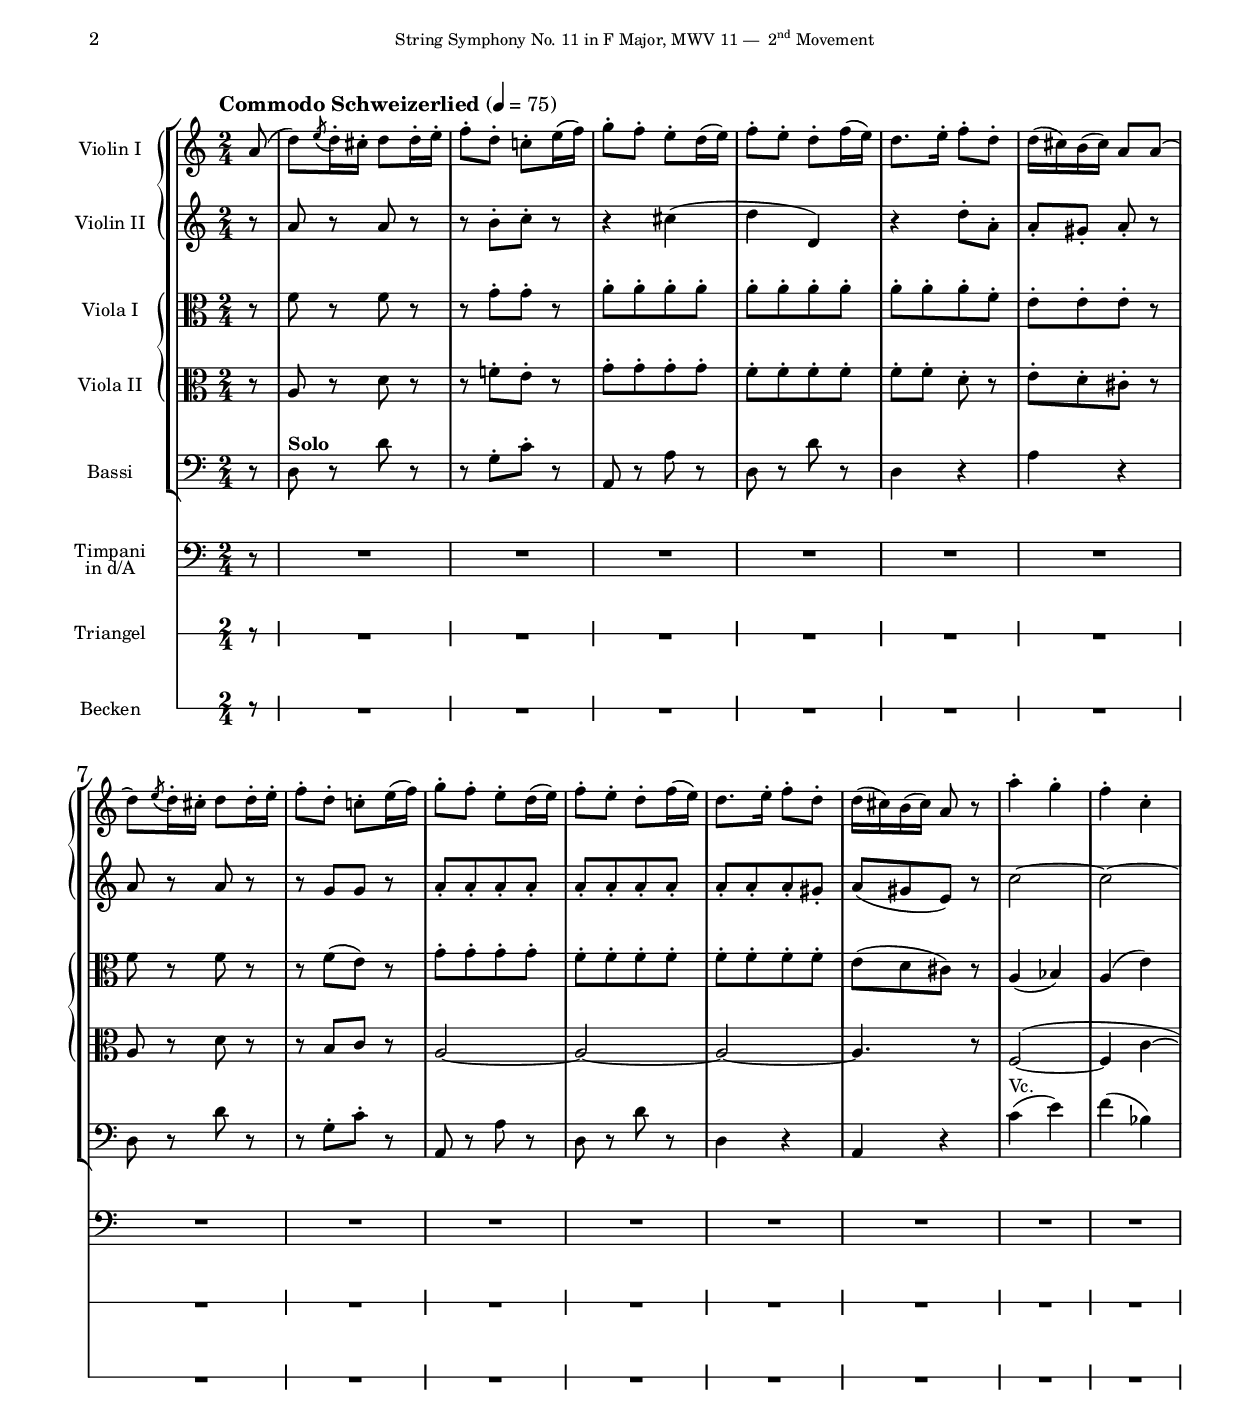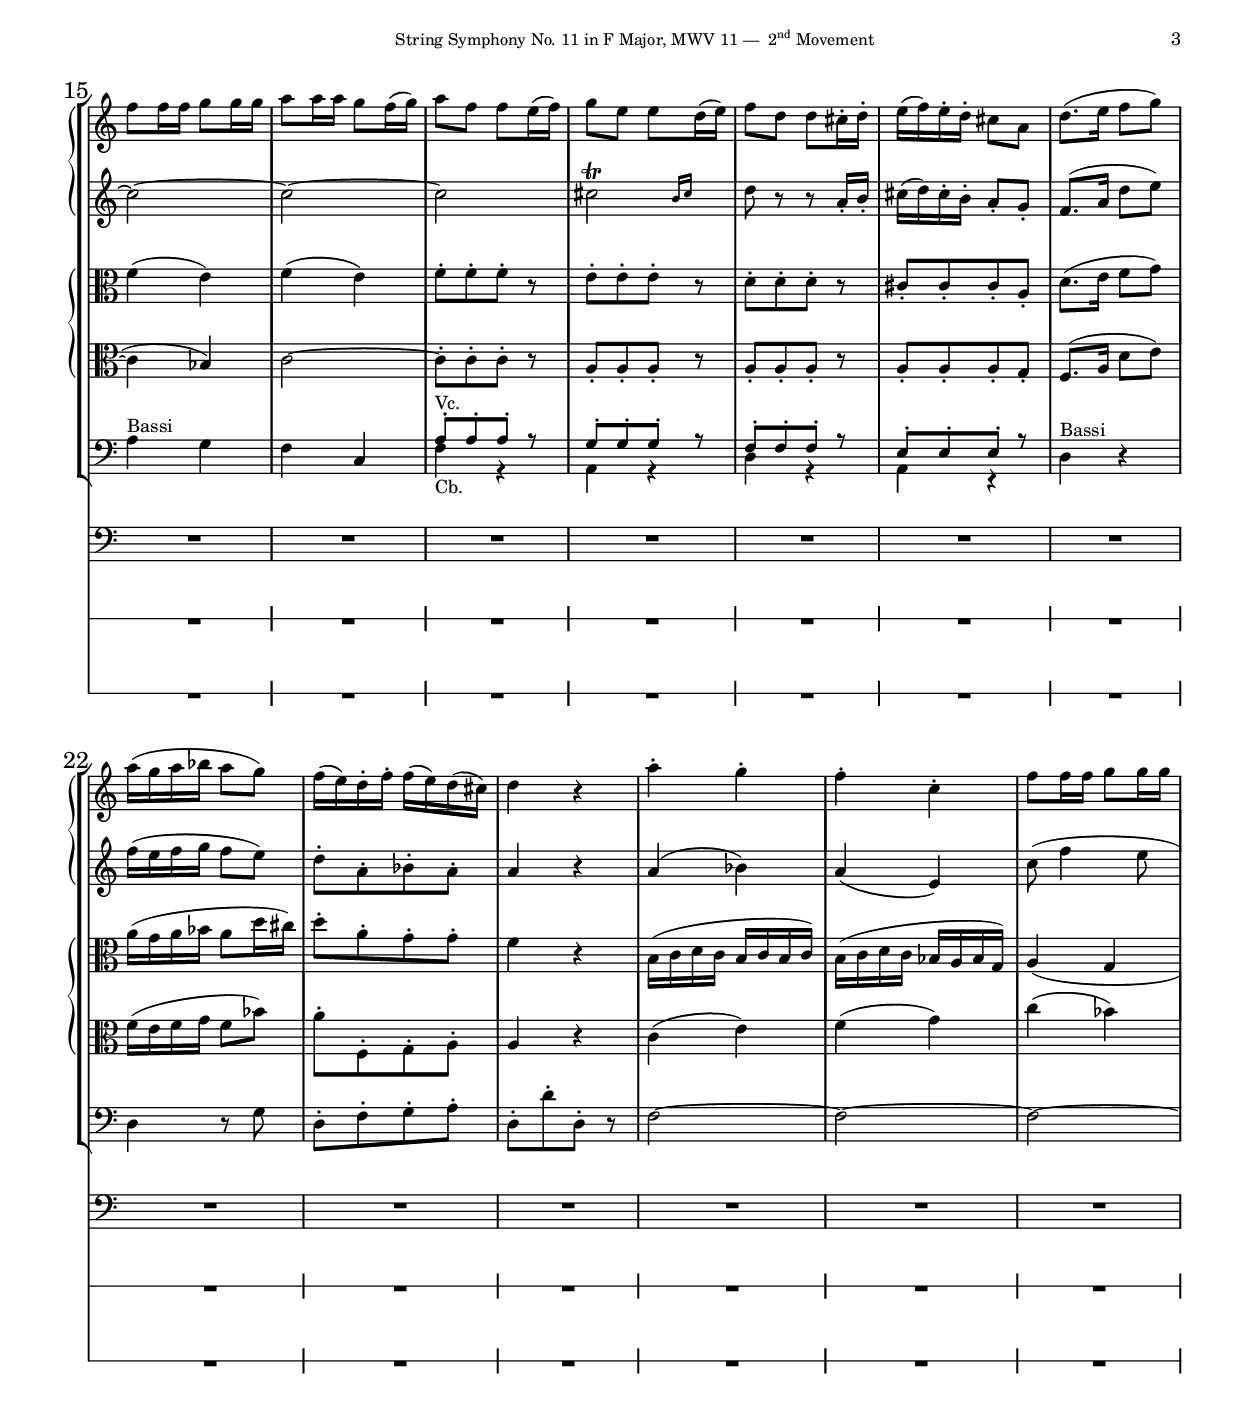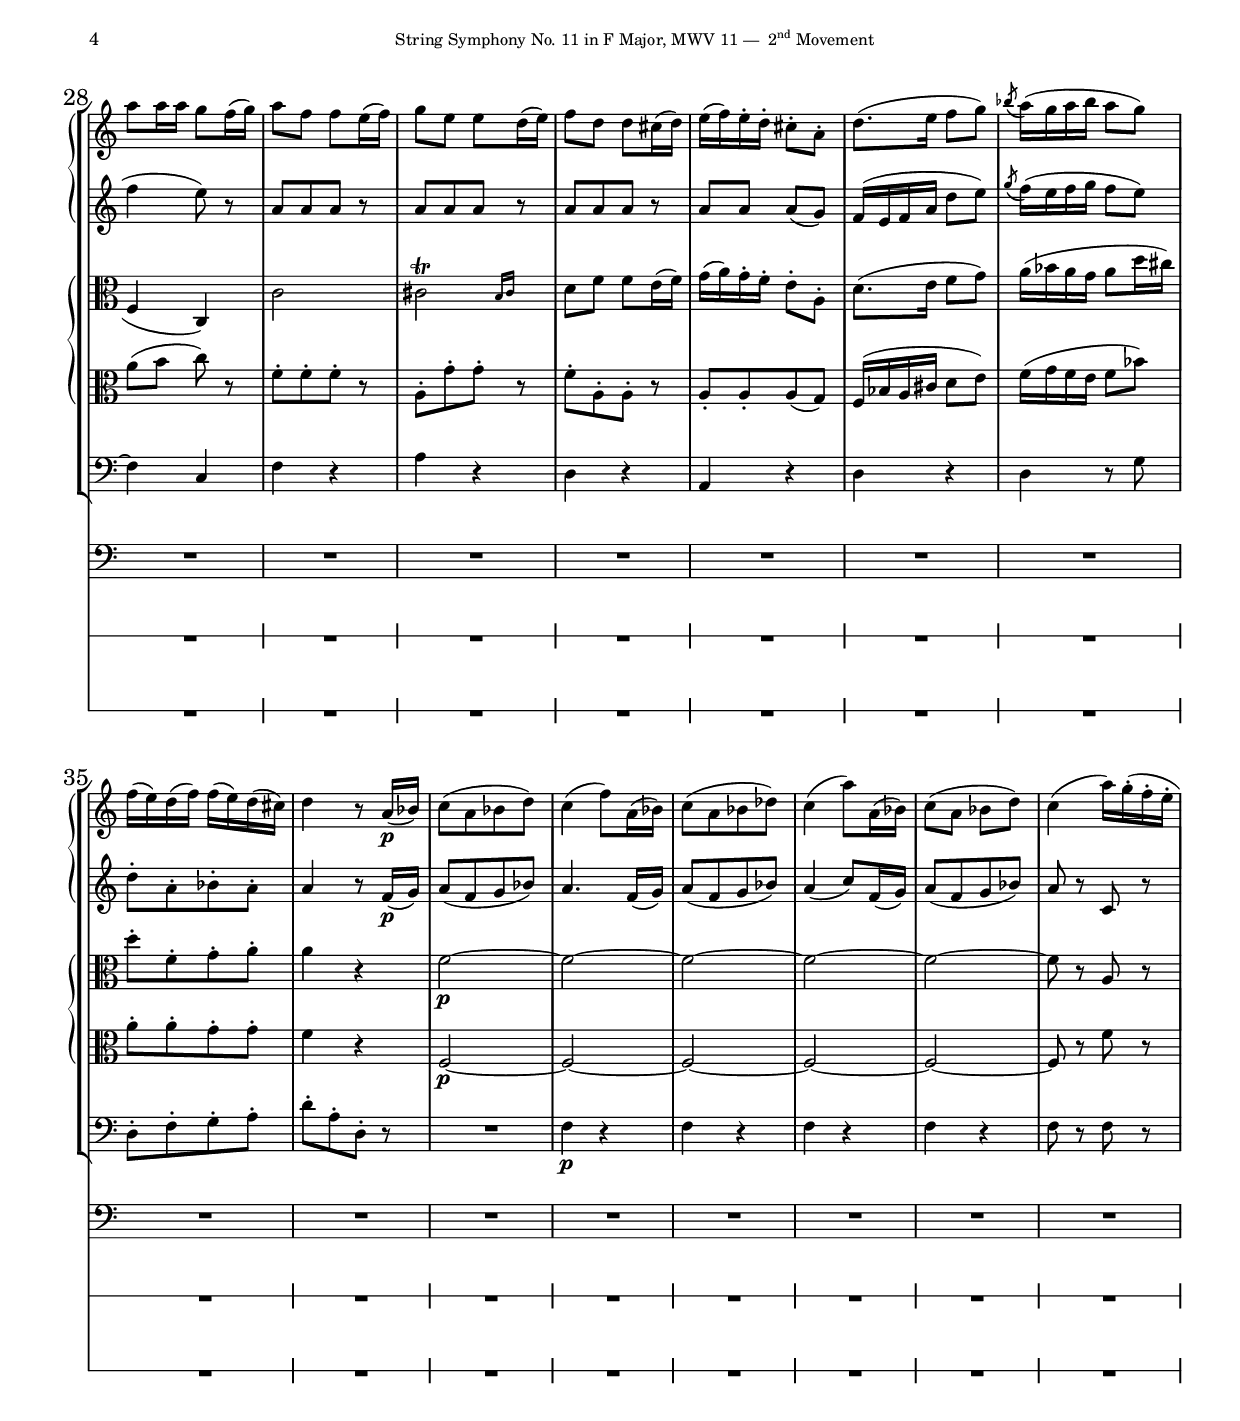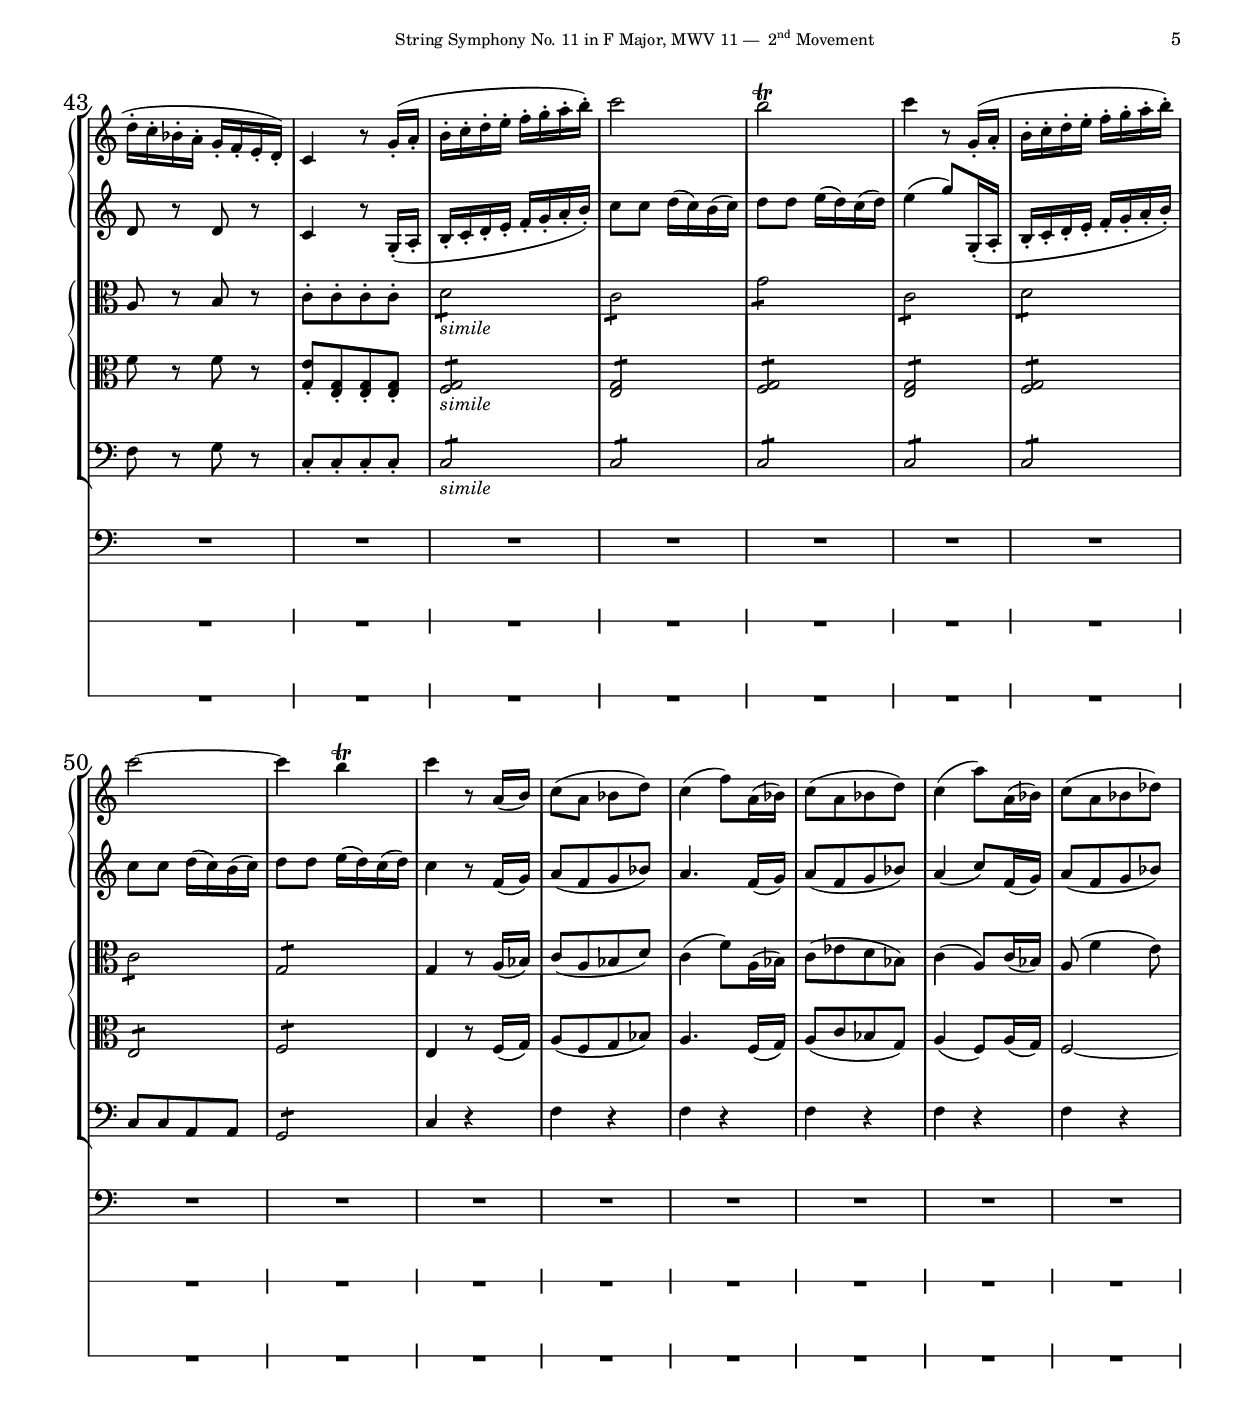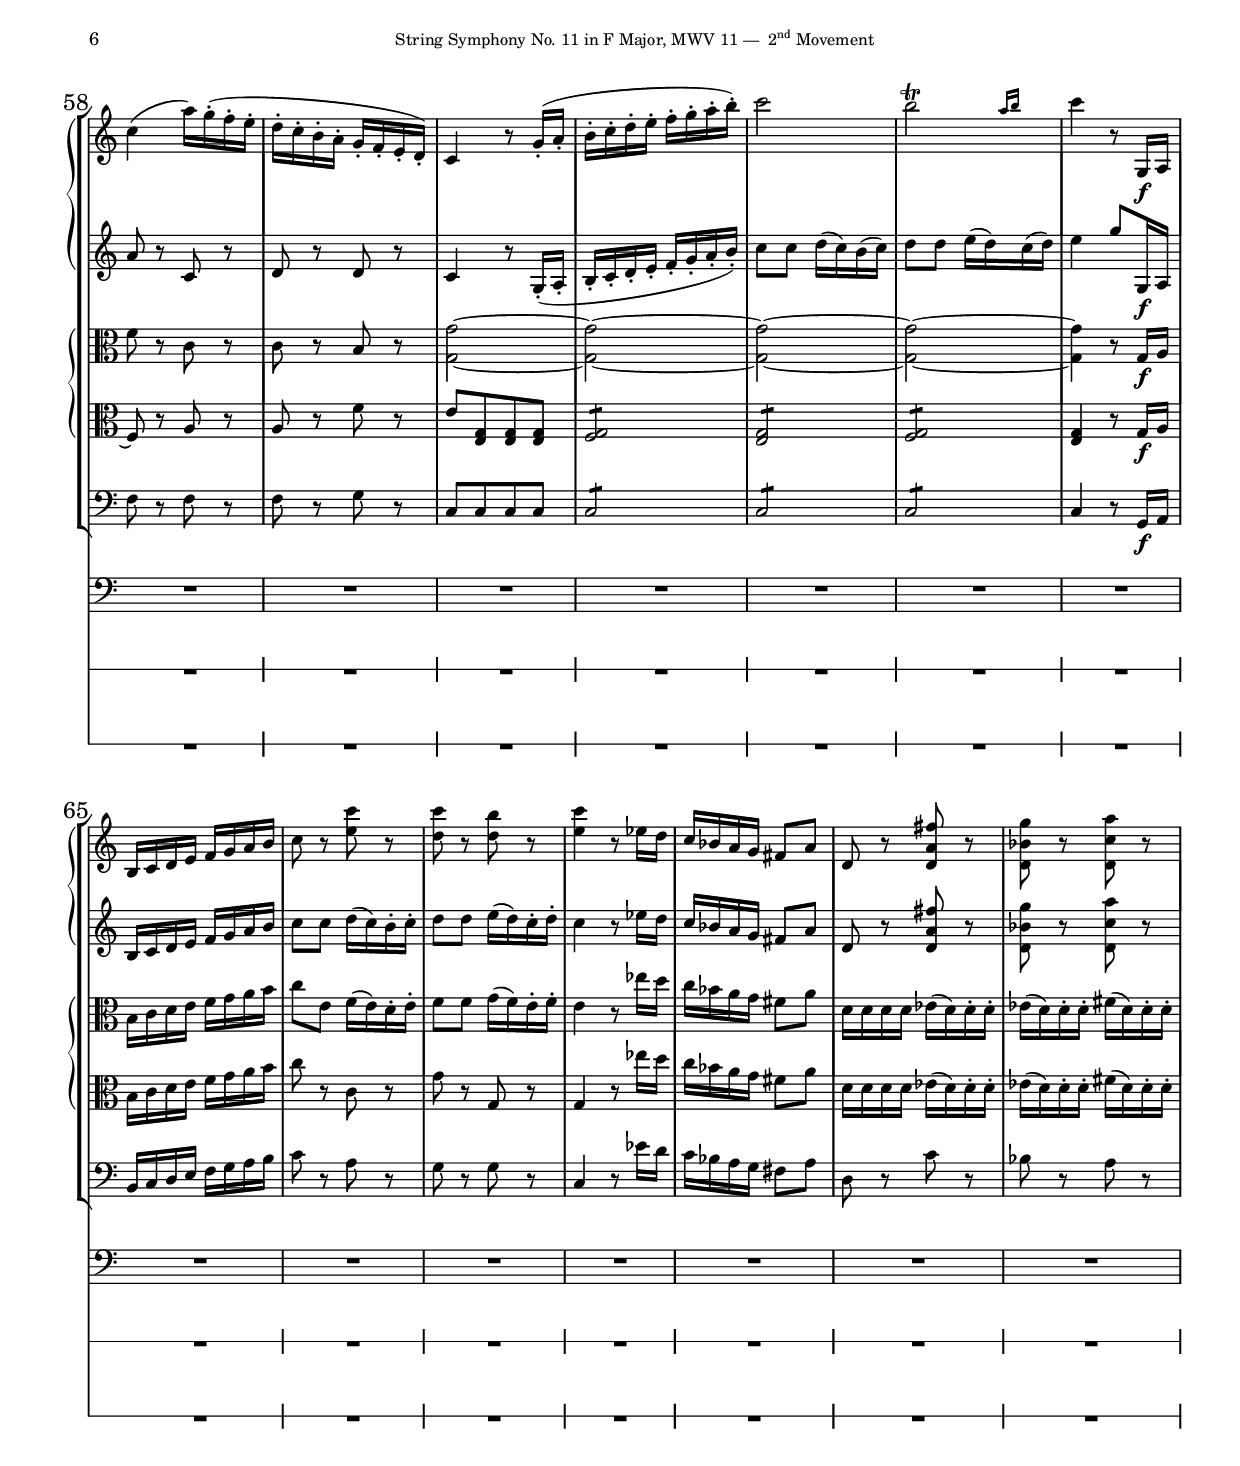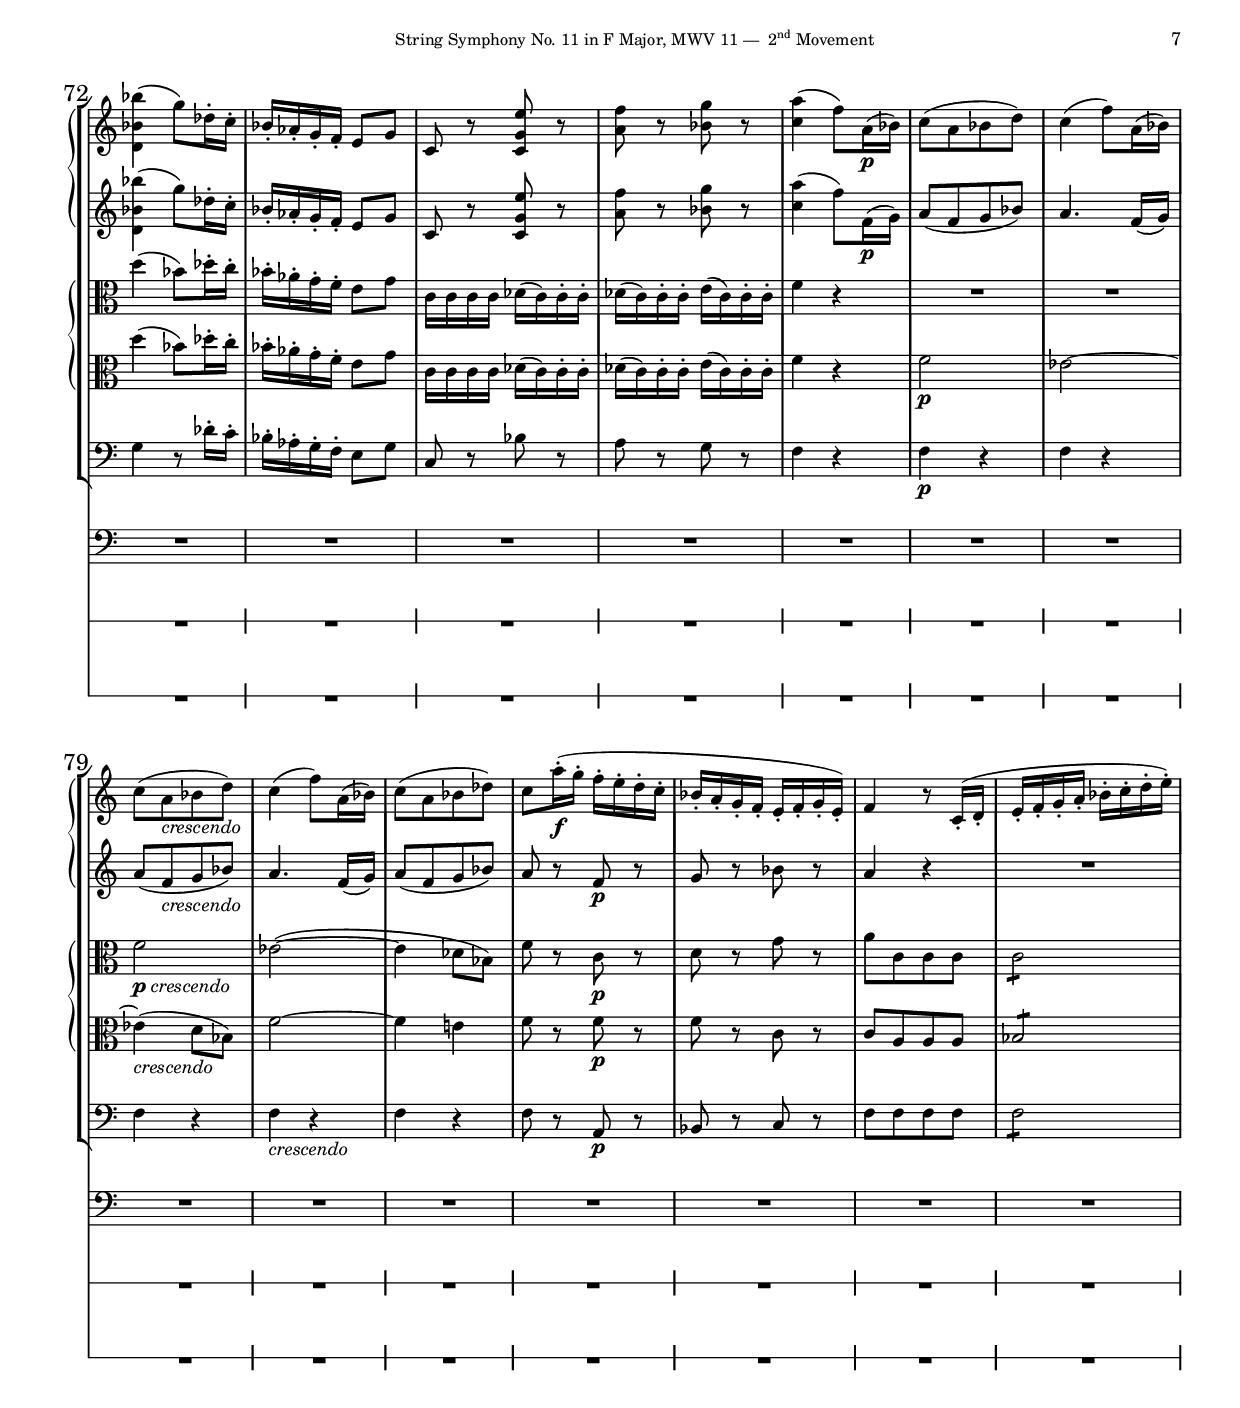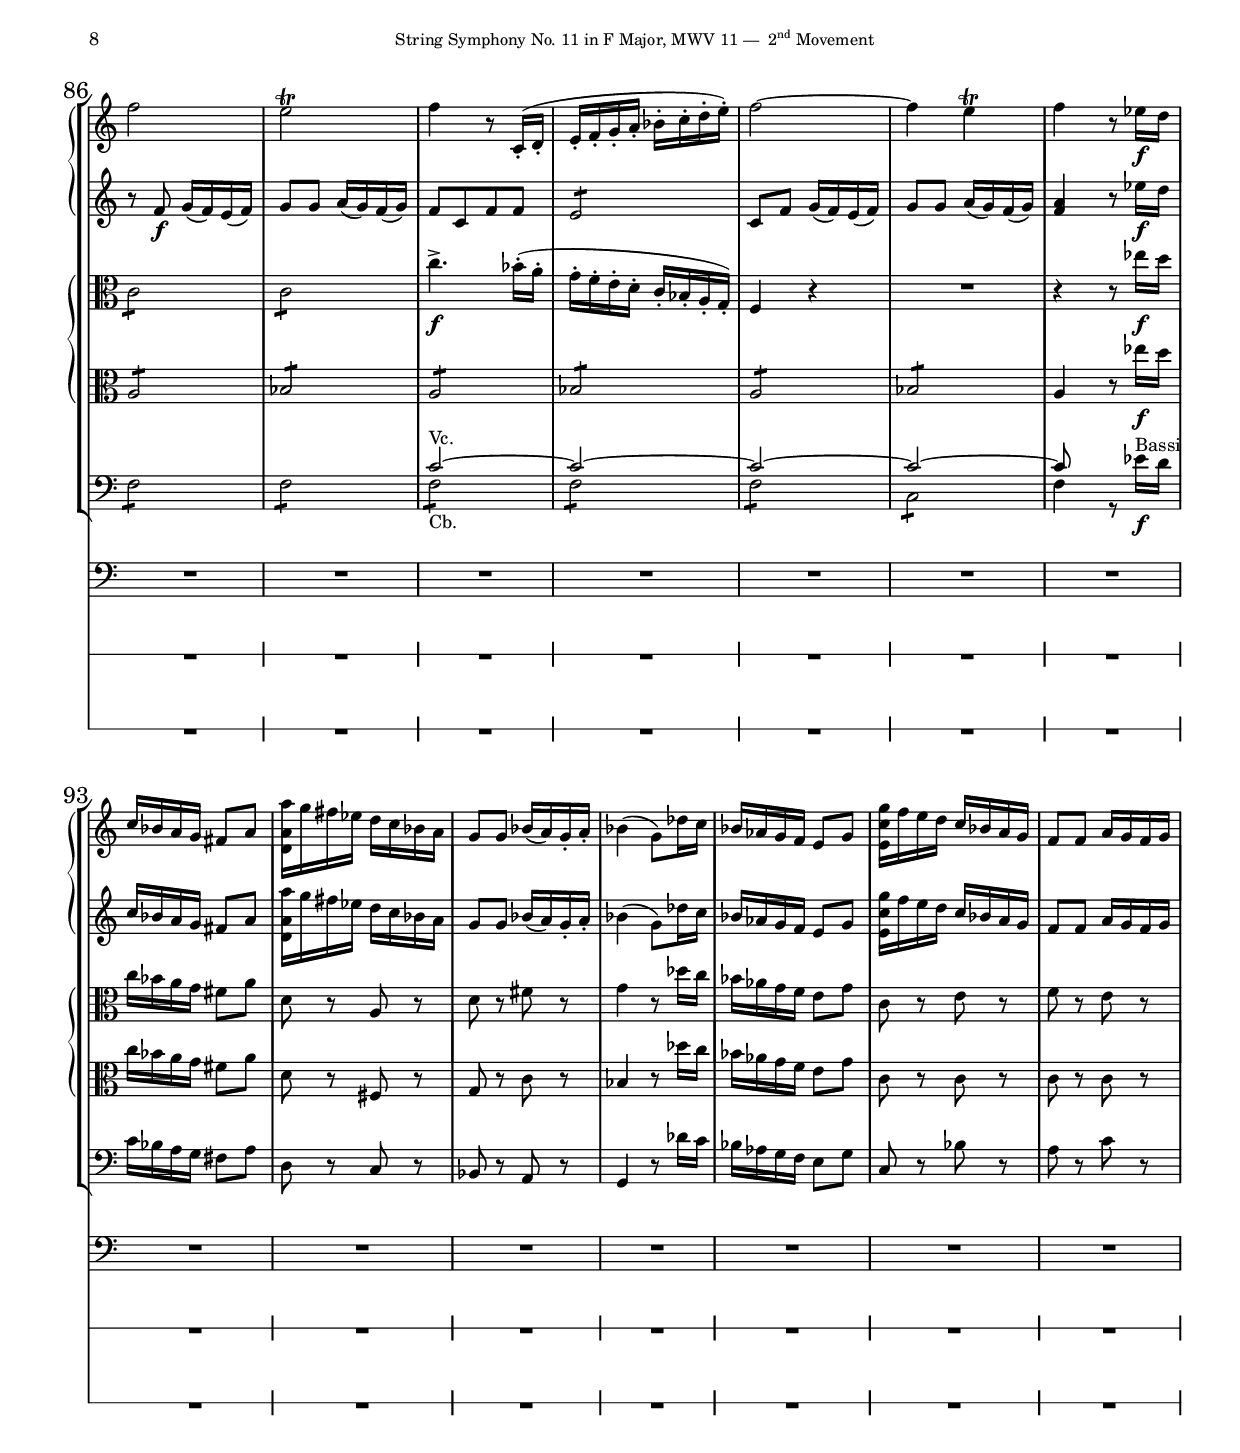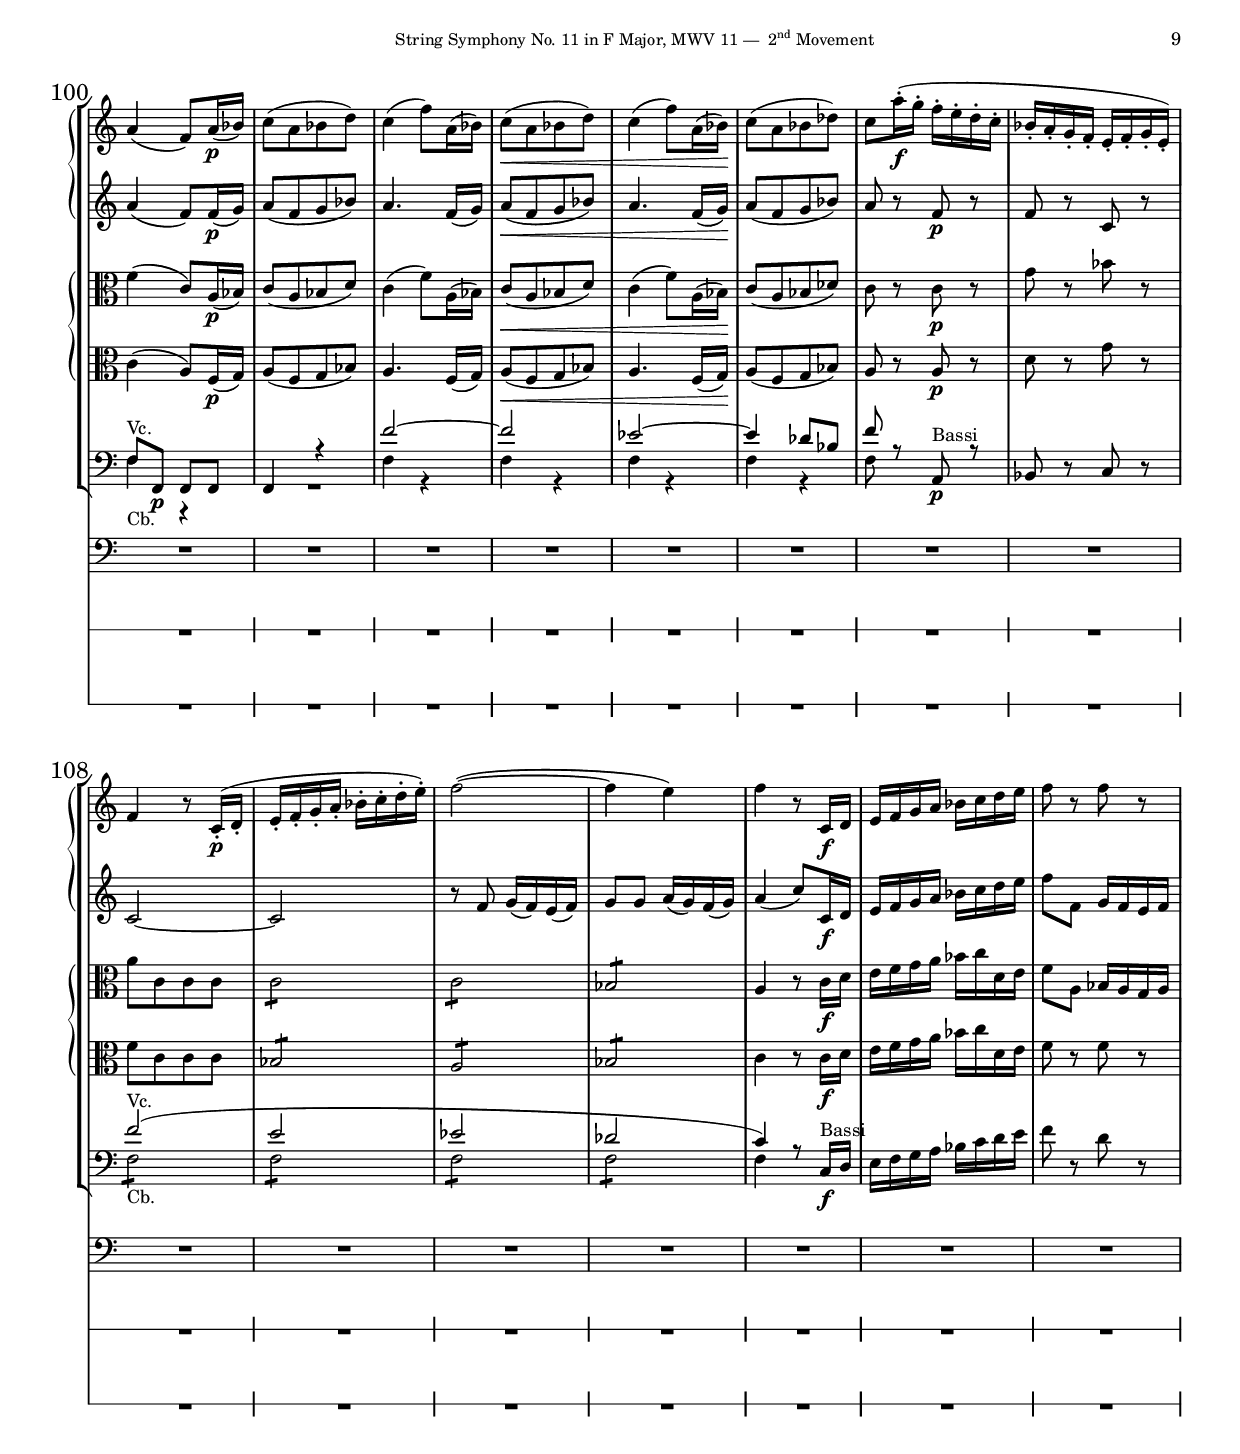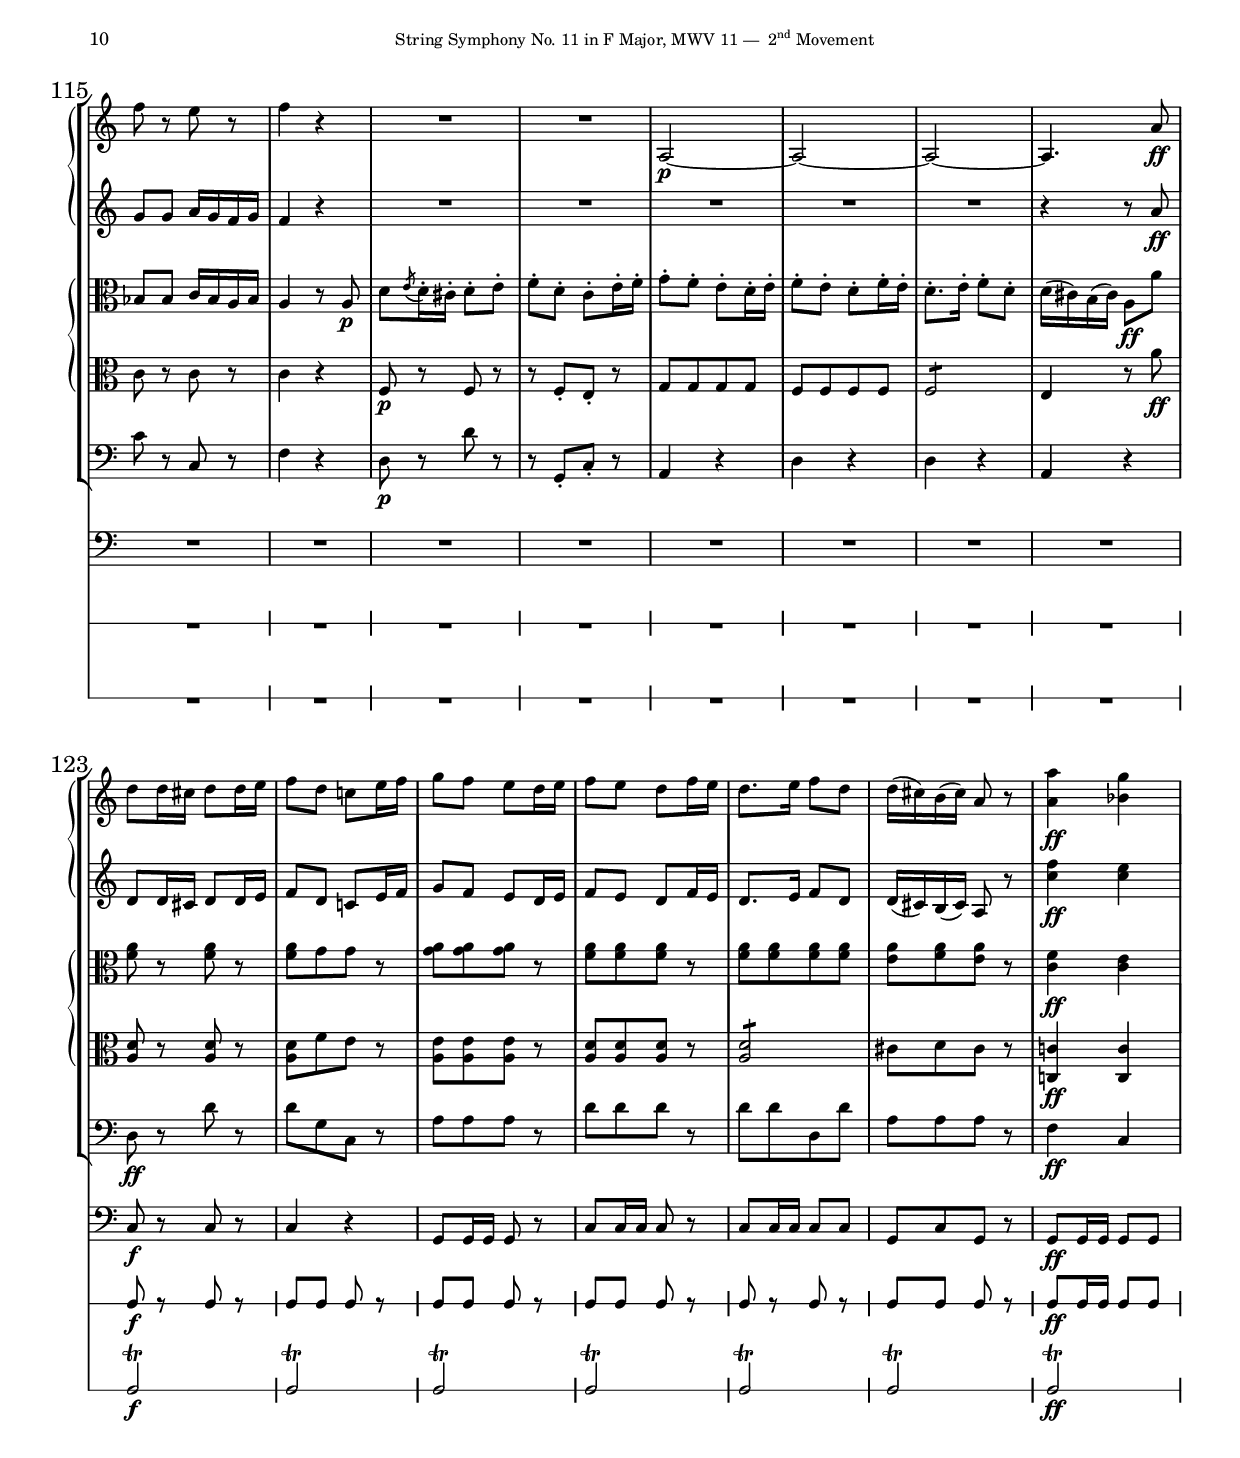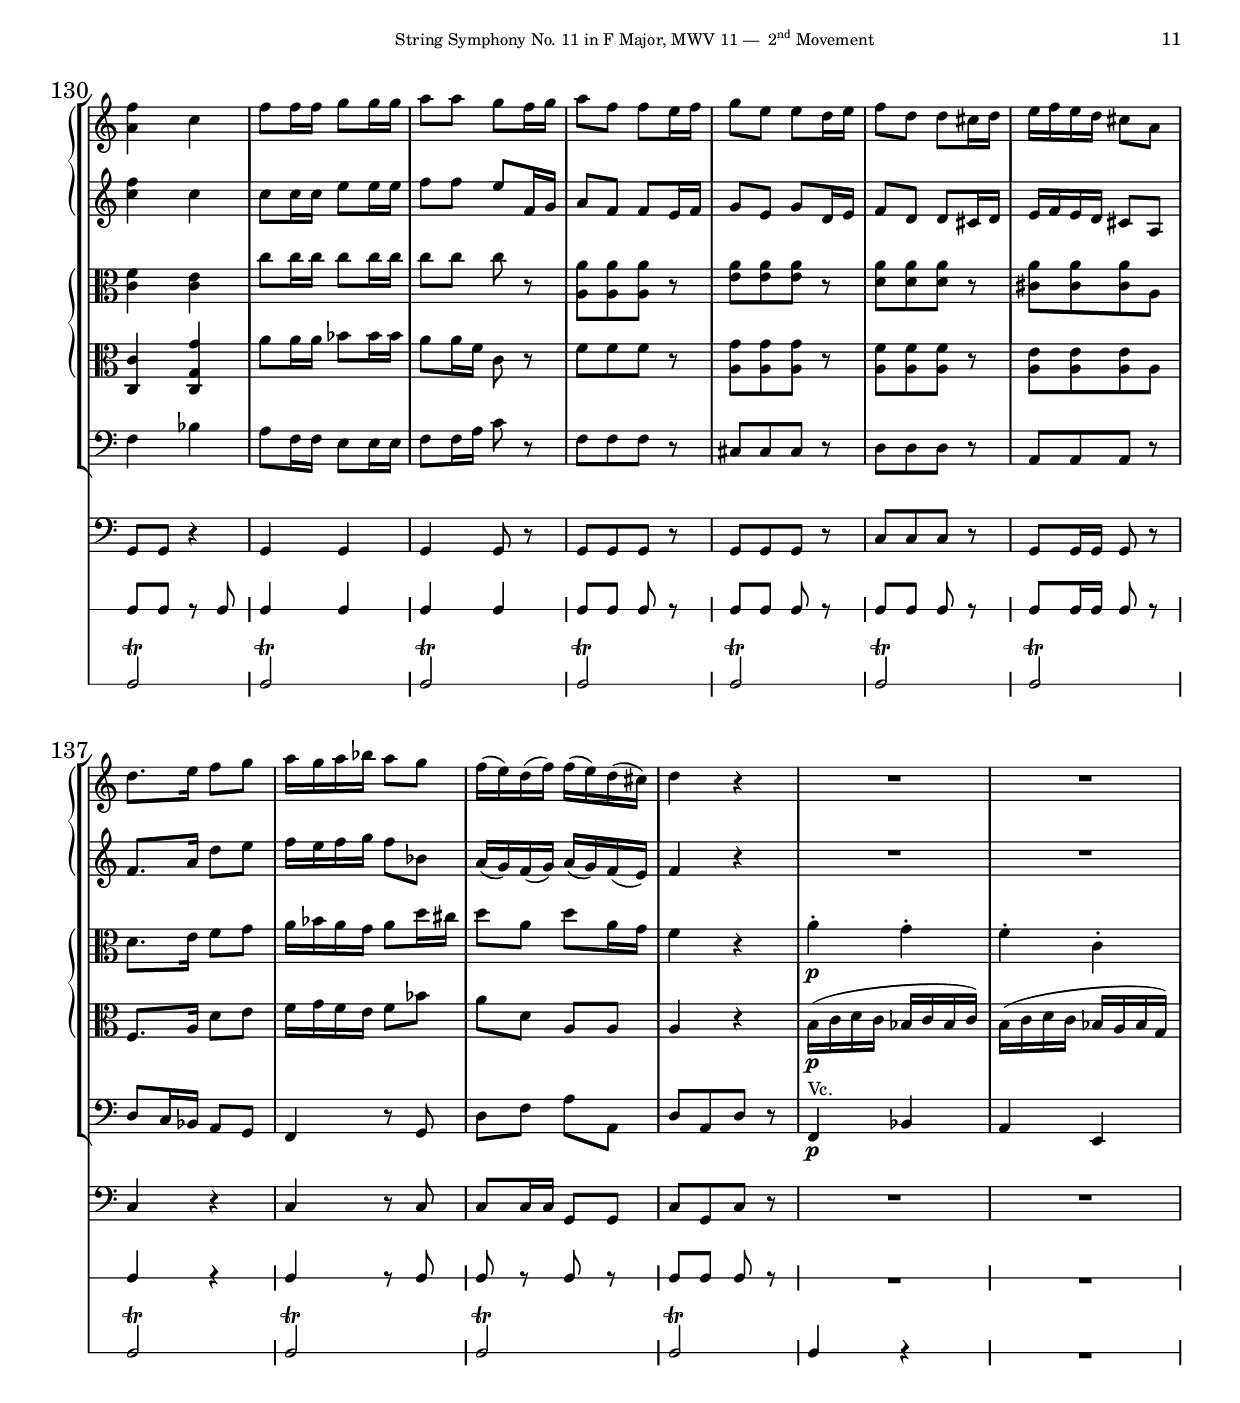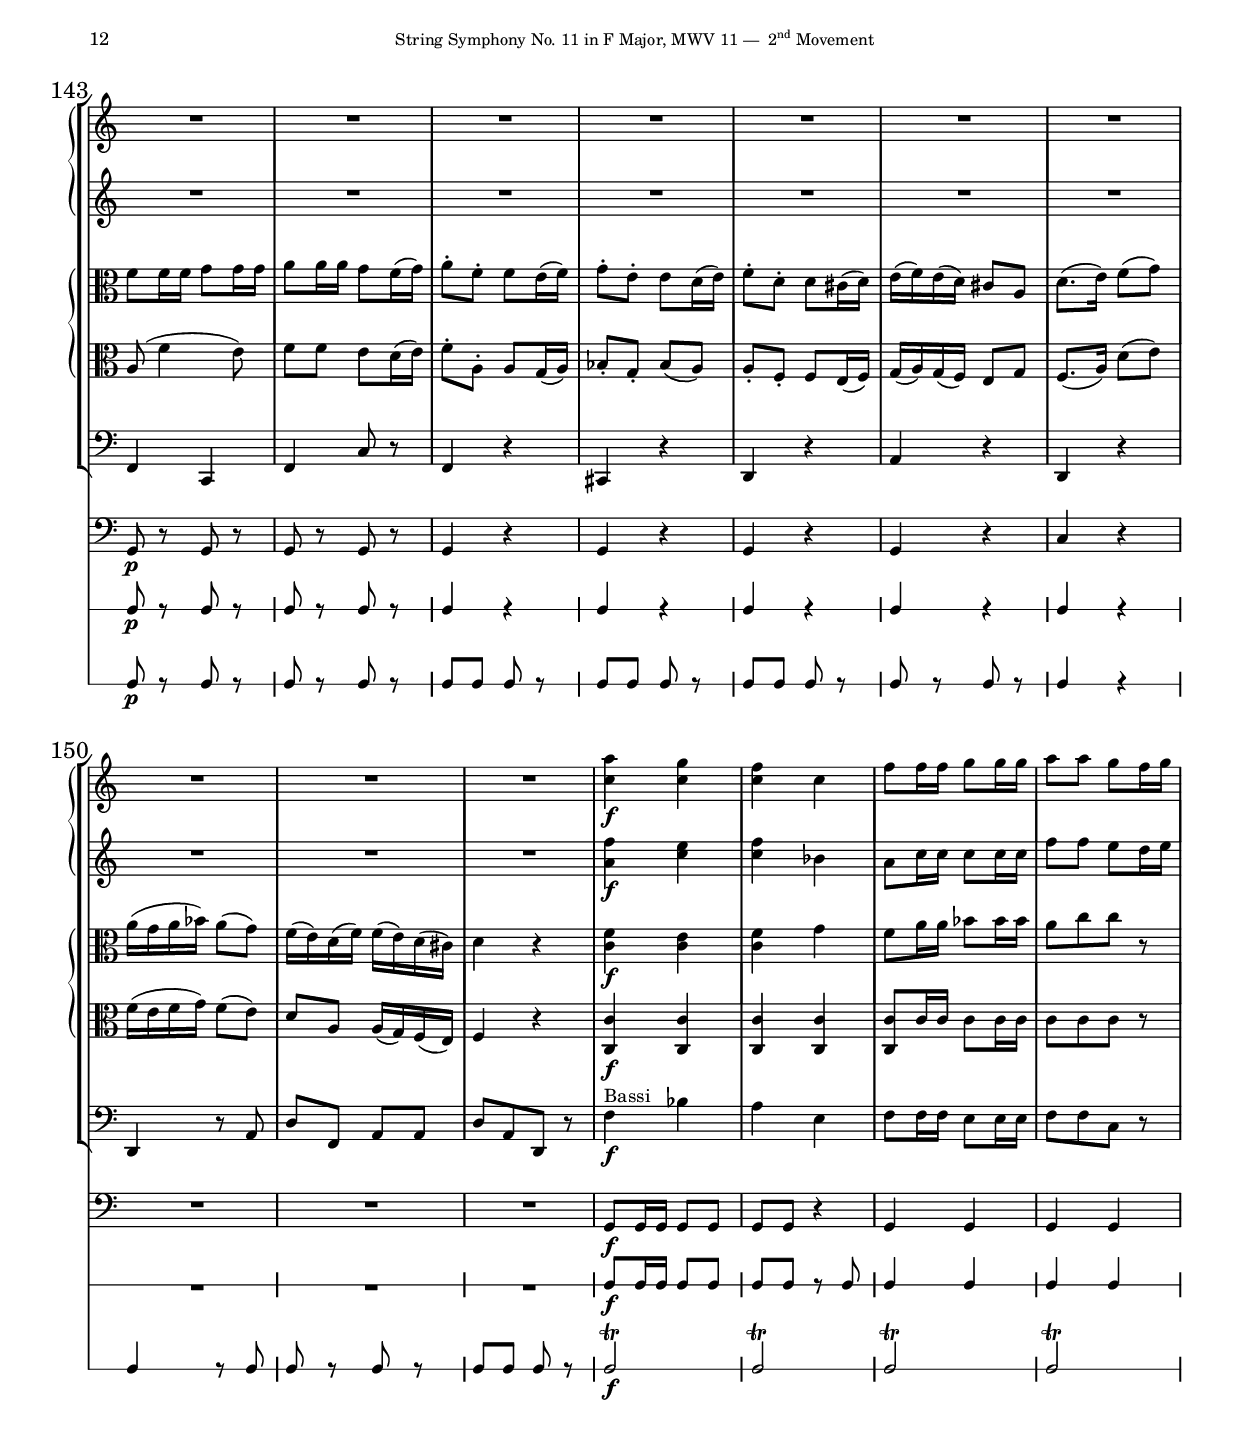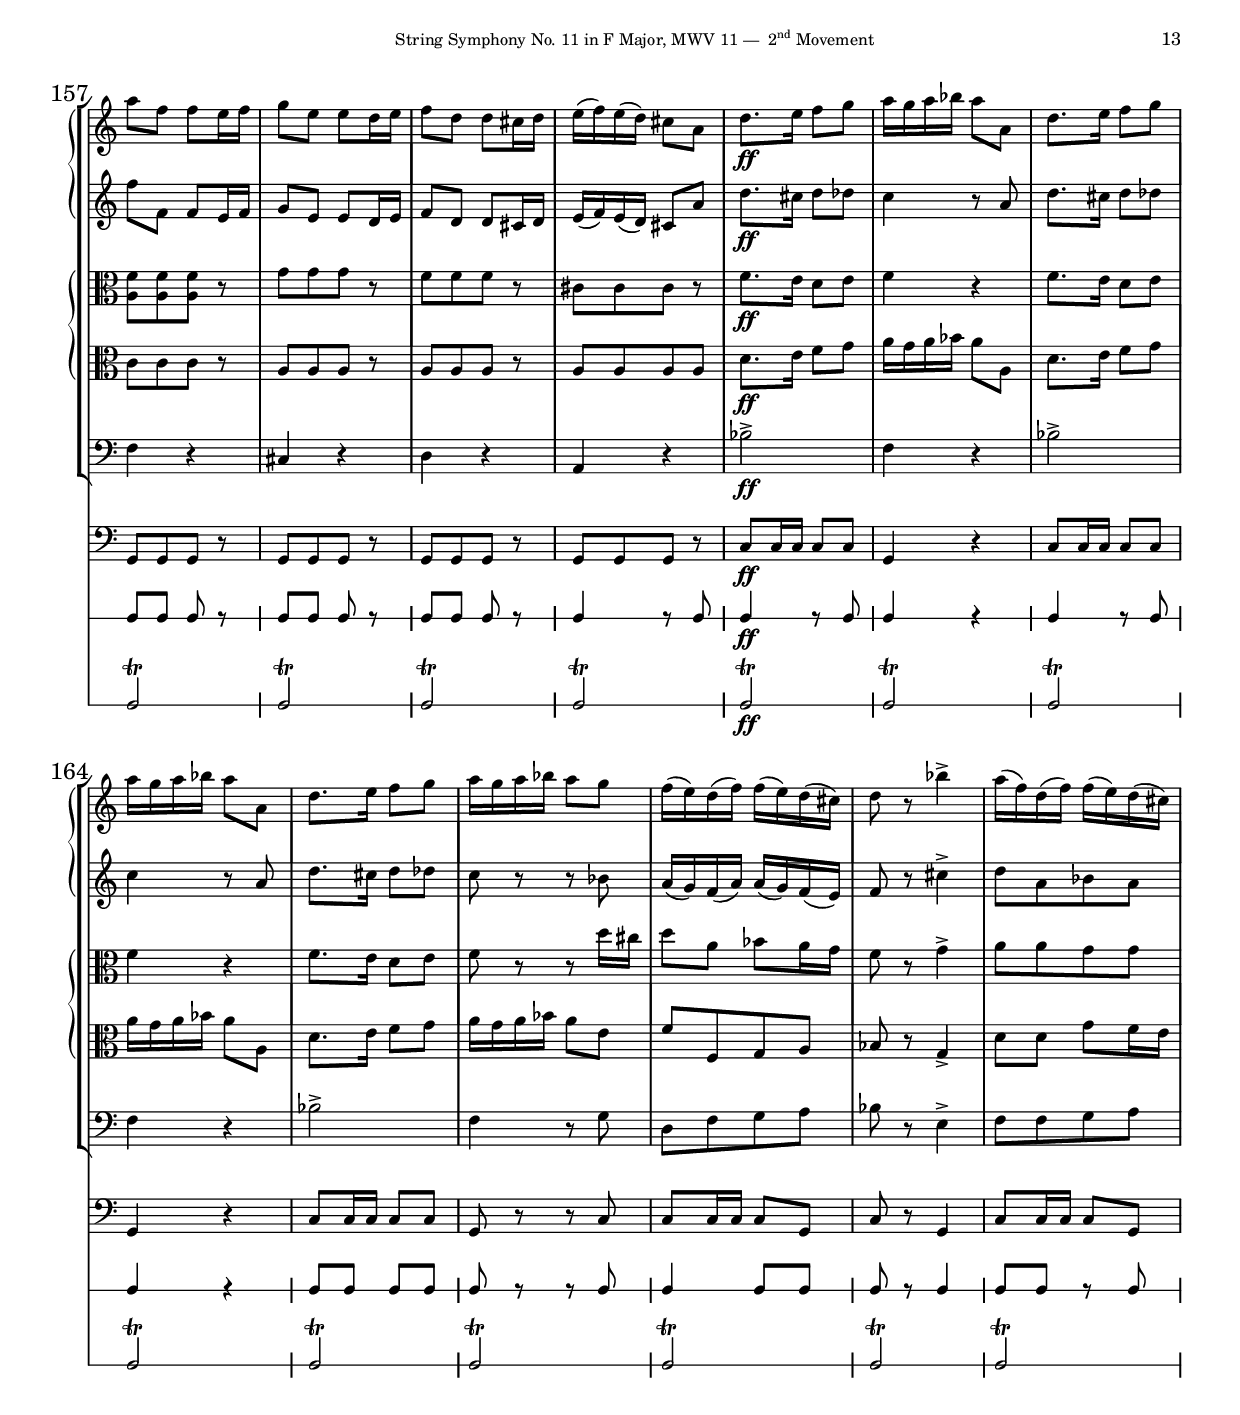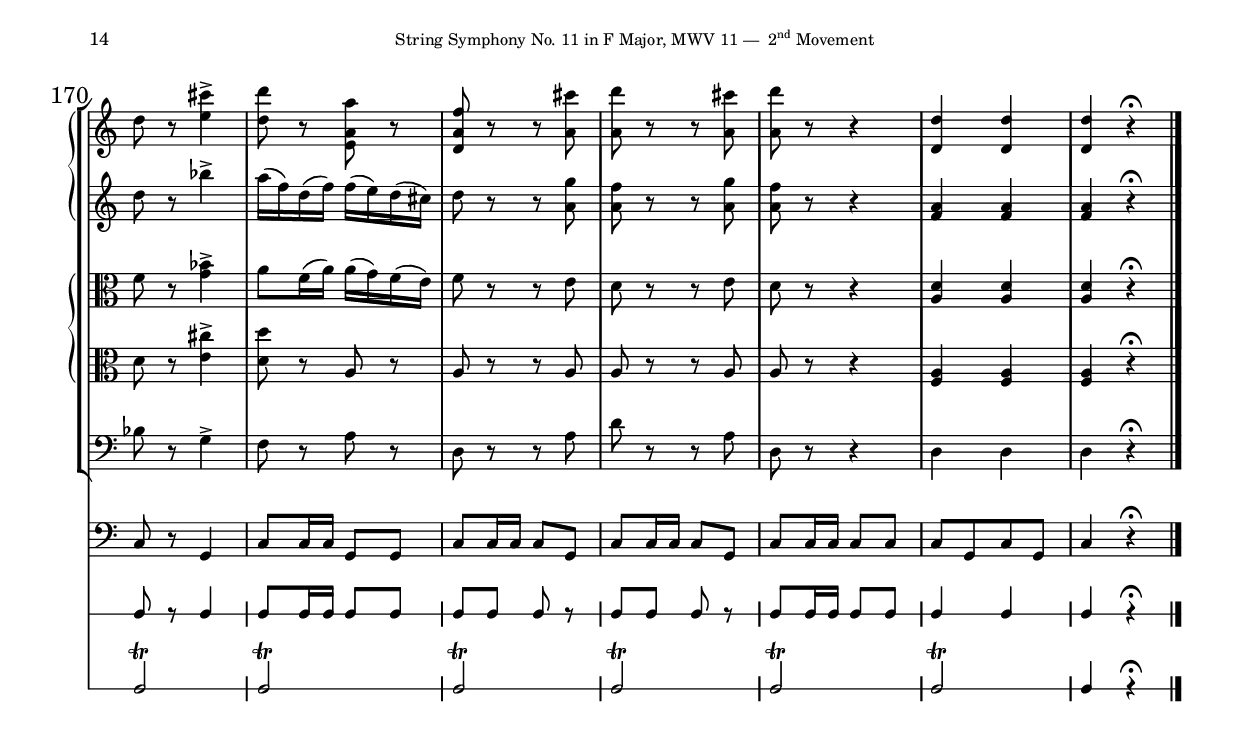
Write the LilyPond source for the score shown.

%###############################################################################
%#                                 H E A D E R                                 #
%###############################################################################
%
%  Composer           : Felix Mendelssohn (1809 - 1847)
%  work               : String Symphony No. 11 in F Major, MWV 11
%  Source             : Leipziger Ausgabe der Werke, Serie I, Bd.3
%  Type of score      : Score conductor mvt I
%  Typesetter         : Sébastien MANEN
%  date of initiation : Sunday 15 January 2023, 12:23
%
%###############################################################################
%#                          I N C L U D E   F I L E S                          #
%###############################################################################
\version "2.22.1"
\include "./00-Common/Symph11_MWV11_Header.ily"
\include "./00-Common/Symph11_MWV11_PaperConductors.ily"
%  work        : String Symphony No. 11 in F major, MWV 11
%  typesetter  : Sébastien MANEN
%  date        : Sunday 15 January 2023, 12:23
%###############################################################################
%#                           T I M E   S E C T I O N                           #
%###############################################################################
timeMvtI = {
	\time 4/4
}
timeMvtII = {
	\time 2/4
}
timeMvtIII = {
	\time 3/4
}
timeMvtIV = {
	\time 6/8
}
timeMvtV = {
	\time 4/4
}

\include "./00-Common/Symph11_MWV11_LayoutConductors.ily"
%  work        : String Symphony No. 11 in F major, MWV 11
%  typesetter  : Sébastien MANEN
%  date        : Sunday 15 January 2023, 12:23
%###############################################################################
%#                      S H O R T C U T S   S E C T I O N                      #
%###############################################################################
arco = \markup {\italic arco}
bassi = \markup {Bassi}
cb = \markup {Cb.}
pizz = \markup {\italic pizz.}
semprepp = \markup {\italic {sempre} \dynamic pp}
vc = \markup {Vc.}

crescendo = \markup {\italic crescendo}
pcrescendo = \markup { \dynamic p \italic crescendo}
simile = \markup {\italic simile}

adlib = \markup {\italic {ad lib.}}
dolce = \markup {\italic {dolce}}


atempo = \markup {\italic {a tempo}}
crescmarkup = \markup {\italic cresc.}
dimmarkup = \markup {\italic dim.}
pocorit = \markup {\italic {poco rit.}}
rit = \markup {\italic rit.}


%  work        : String Symphony No. 11 in F major, MWV 11
%  typesetter  : Sébastien MANEN
%  date        : Sunday 15 January 2023, 12:23
%###############################################################################
%#                     S T A F F   N A M E   :   M V T   I                     #
%###############################################################################
nameStaffIMvtI = {
	\set Staff.instrumentName = "Violino I"
}
nameStaffIIMvtI = {
	\set Staff.instrumentName = "Violino II"
}
nameStaffIIIMvtI = {
	\set Staff.instrumentName = "Viola I"
}
nameStaffIVMvtI = {
	\set Staff.instrumentName = "Viola II"
}
nameStaffVMvtI = {
	\set Staff.instrumentName = "Bassi"
}


nameStaffIMvtII = {
	\set Staff.instrumentName = "Violino I"
}
nameStaffIIMvtII = {
	\set Staff.instrumentName = "Violino II"
}
nameStaffIIIMvtII = {
	\set Staff.instrumentName = "Viola I"
}
nameStaffIVMvtII = {
	\set Staff.instrumentName = "Viola II"
}
nameStaffVMvtII = {
	\set Staff.instrumentName = "Bassi"
}
nameStaffVIMvtII = {
	\set Staff.instrumentName = \markup {
		\center-column {
			\lower #1 "Timpani" "in d/A"
		}
	}
}
nameStaffVIIMvtII = {
	\set Staff.instrumentName = "Triangel"
}
nameStaffVIIIMvtII = {
	\set Staff.instrumentName = "Becken"
}


nameStaffIMvtIII = {
	\set Staff.instrumentName = "Violino I"
}
nameStaffIIMvtIII = {
	\set Staff.instrumentName = "Violino II"
}
nameStaffIIIMvtIII = {
	\set Staff.instrumentName = "Viola I"
}
nameStaffIVMvtIII = {
	\set Staff.instrumentName = "Viola II"
}
nameStaffVMvtIII = {
	\set Staff.instrumentName = "Bassi"
}

nameStaffIMvtIV = {
	\set Staff.instrumentName = "Violino I"
}
nameStaffIIMvtIV = {
	\set Staff.instrumentName = "Violino II"
}
nameStaffIIIMvtIV = {
	\set Staff.instrumentName = "Viola I"
}
nameStaffIVMvtIV = {
	\set Staff.instrumentName = "Viola II"
}
nameStaffVMvtIV = {
	\set Staff.instrumentName = "Bassi"
}

nameStaffIMvtV = {
	\set Staff.instrumentName = "Violino I"
}
nameStaffIIMvtV = {
	\set Staff.instrumentName = "Violino II"
}
nameStaffIIIMvtV = {
	\set Staff.instrumentName = "Viola I"
}
nameStaffIVMvtV = {
	\set Staff.instrumentName = "Viola II"
}
nameStaffVMvtV = {
	\set Staff.instrumentName = "Bassi"
}


%\include "./00-Common/Symph11_MWV11_Format_Cond_Mvt2.ily"
%  work        : String Symphony No. 11 in F major, MWV 11
%  typesetter  : Sébastien MANEN
%  date        : Sunday 15 January 2023, 12:23
%###############################################################################
%#                       T E M P I  C O N D U C T O R S                        #
%###############################################################################
tempiMvtI = {
	\tempo "Adagio" 4=60
}
tempiMvtII = {
	\tempo "Commodo Schweizerlied" 4 = 75
}
tempiMvtIII = {
	\tempo "Adagio" 4 = 60
}
tempiMvtIV = {
	\tempo "Allegro moderato" 4. = 90
}
tempiMvtV = {
	\tempo "Allegro molto" 2 = 150
}
%###############################################################################
%#                            T E M P I   P A R T S                            #
%###############################################################################
tempiPartMvtI = {
	
}
tempiPartMvtII = {
	
}
tempiPartMvtIII = {
	
}
tempiPartMvtIV = {
	
}
tempiPartMvtV = {
	
}

%  work        : String Symphony No. 11 in F major, MWV 11
%  typesetter  : Sébastien MANEN
%  date        : Sunday 15 January 2023, 12:23
%###############################################################################
%#                          M U S I C   S E C T I O N                          #
%###############################################################################
musicViolinIMvtII = \relative c'' {
    \set Staff.instrumentName = #"Violin I"
	\clef treble
	\override TupletBracket #'bracket-visibility = ##f
	\partial 8 a8(
% mesures 1 à 5
	d) \acciaccatura e d16-. cis-. d8 d16-. e-.
	f8-. d-. c!-. e16( f)
	g8-. f-. e-. d16( e)
	f8-. e-. d-. f16( e)
	d8. e16-. f8-. d-.
% mesures 6 à 10
	d16( cis) b( cis) a8 a(
	d) \acciaccatura e d16-. cis-. d8 d16-. e-.
	f8-. d-. c!-. e16( f)
	g8-. f-. e-. d16( e)
	f8-. e-. d-. f16( e)
% mesures 11 à 15
	d8. e16-. f8-. d-.
	d16( cis) b( cis) a8 r
	a'4-. g-.
	f-. c-.
	f8 f16 f g8 g16 g
% mesures 16 à 20
	a8 a16 a g8 f16( g)
	a8 f f e16( f)
	g8 e e d16( e)
	f8 d d cis16-. d-.
	e( f) e-. d-. cis8 a
% mesures 21 à 25
	d8.( e16 f8 g)
	a16( g a bes a8 g)
	f16( e) d-. f-. f( e) d( cis)
	d4 r
	a'-. g-.
% mesures 26 à 30
	f-. c-.
	f8 f16 f g8 g16 g
	a8 a16 a g8 f16( g)
	a8 f f e16( f)
	g8 e e d16( e)
% mesures 31 à 35
	f8 d d cis16( d)
	e( f) e-. d-. cis8-. a-.
	d8.( e16 f8 g)
	\acciaccatura bes8 a16( g a bes a8 g)
	f16( e) d( f) f( e) d( cis)
% mesures 36 à 40
	d4 r8 a16(\p bes)
	c8([ a bes d)]
	c4( f8) a,16( bes)
	c8([ a bes des)]
	c4( a'8) a,16( bes)
% mesures 41 à 45
	c8( a bes d)
	c4( a'16) g-.( f-. e-. 
	d-. c-. bes-. a-. g-. f-. e-. d)-. 
	c4 r8 g'16(-. a-. 
	b-. c-. d-. e-. f-. g-. a-. b)-. 
% mesures 46 à 50
	c2
	b\trill
	c4 r8 g,16(-. a-. 
	b-. c-. d-. e-. f-. g-. a-. b-.)
	c2~
% mesures 51 à 55
	c4 b\trill
	c r8 a,16( b)
	c8( a bes d)
	c4( f8) a,16( bes)
	c8([ a bes d)]
% mesures 56 à 60
	c4( a'8) a,16( bes)
	c8([ a bes des)]
	c4( a'16) g(-. f-. e-. 
	d-. c-. b-. a-. g-. f-. e-. d)-. 
	c4 r8 g'16(-. a-. 
% mesures 61 à 65
	b-. c-. d-. e-. f-. g-. a-. b)-. 
	c2
	\afterGrace b\trill {a16[ b]}
	c4 r8 g,,16\f a
	b c d e f g a b
% mesures 66 à 70
	c8 r <e c'> r
	<d c'> r <d b'> r
	<e c'>4 r8 ees16 d
	c bes a g fis8 a
	d, r <d a' fis'> r
% mesures 71 à 75
	<d bes' g'> r <d c' a'> r
	<d bes' bes'>4( g'8) des16-. c-.
	bes-. aes-. g-. f-. e8 g
	c, r <c g' e'> r
	<a' f'> r <bes g'> r
% mesures 76 à 80
	<c a'>4( f8) a,16(\p bes)
	c8([ a bes d)]
	c4( f8) a,16( bes)
	c8([ a_\crescendo bes d)]
	c4( f8) a,16( bes)
% mesures 81 à 85
	c8([ a bes des)]
	c a'16(\f-. g-. f-. e-. d-. c-. 
	bes-. a-. g-. f-. e-. f-. g-. e)-. 
	f4 r8 c16(-. d-. 
	e-. f-. g-. a-. bes-. c-. d-. e)-.
% mesures 86 à 90
	f2
	e\trill
	f4 r8 c,16(-. d-.
	e-. f-. g-. a-. bes-. c-. d-. e)-. 
	f2~
% mesures 91 à 95
	f4 e\trill
	f4 r8 ees16\f d
	c bes a g fis8 a
	<d, a' a'>16 g' fis ees d c bes a 
	g8 g bes16( a) g-. a-.
% mesures 96 à 100
	bes4( g8) des'16 c
	bes aes g f e8 g
	<e c' g'>16 f' e d c bes a g
	f8 f a16 g f g
	a4( f8) a16(\p bes)
% mesures 101 à 105
	c8([ a bes d)]
	c4( f8) a,16( bes)
	c8(\<[ a bes d)]
	c4( f8) a,16( bes)\!
	c8([ a bes des)]
% mesures 106 à 110
	c a'16(\f-. g-. f-. e-. d-. c-. 
	bes-. a-. g-. f-. e-. f-. g-. e)-. 
	f4 r8 c16(-.\p d-. 
	e-. f-. g-. a-. bes-. c-. d-. e)-. 
	f2(~
% mesures 111 à 115
	f4 e)
	f r8 c,16\f d
	e f g a bes c d e
	f8 r f r
	f r e r
% mesures 116 à 120
	f4 r 
	R2*2
	
	a,,2\p~
	a~
% mesures 121 à 125
	a~
	a4. a'8\ff
	d d16 cis d8 d16 e
	f8 d c! e16 f
	g8 f e d16 e
% mesures 126 à 130
	f8 e d f16 e
	d8. e16 f8 d
	d16( cis) b( cis) a8 r
	<a a'>4\ff <bes g'>
	<a f'> c
% mesures 131 à 135
	f8 f16 f g8 g16 g
	a8 a g f16 g
	a8 f f e16 f
	g8 e e d16 e
	f8 d d cis16 d
% mesures 136 à 140
	e f e d cis8 a
	d8. e16 f8 g
	a16 g a bes a8 g
	f16( e) d( f) f( e) d( cis)
	d4 r
% mesures 141 à 145
	R2*12
	
	
	
	
% mesures 146 à 150
	
	
	
	
	
% mesures 151 à 155
	
	
	<c a'>4\f <c g'>
	<c f> c
	f8 f16 f g8 g16 g
% mesures 156 à 160
	a8 a g f16 g
	a8 f f e16 f
	g8 e e d16 e
	f8 d d cis16 d
	e( f) e( d) cis8 a
% mesures 161 à 165
	d8.\ff e16 f8 g
	a16 g a bes a8 a,
	d8. e16 f8 g
	a16 g a bes a8 a,
	d8. e16 f8 g
% mesures 166 à 170
	a16 g a bes a8 g
	f16( e) d( f) f( e) d( cis)
	d8 r bes'4->
	a16( f) d( f) f( e) d( cis)
	d8 r <e cis'>4->
% mesures 171 à 176
	<d d'>8 r <e, a a'> r
	<d a' f'> r r <a' cis'>
	<a d'> r r <a cis'>
	<a d'> r r4
	<d, d'> <d d'>
	<d d'> r4\fermata \bar "|."
}

%  work        : String Symphony No. 11 in F major, MWV 11
%  typesetter  : Sébastien MANEN
%  date        : Sunday 15 January 2023, 12:23
%###############################################################################
%#                          M U S I C   S E C T I O N                          #
%###############################################################################
musicViolinIIMvtII = \relative c'' {
	\clef treble
	\override TupletBracket #'bracket-visibility = ##f
	\set Staff.instrumentName = #"Violin II"
	\partial 8 r8
% mesures 1 à 5
	a r a r
	r b-.[ c-.] r
	r4 cis( 
	d d,)
	r d'8-. a-.
% mesures 6 à 10
	a-. gis-. a-. r
	a r a r
	r g[ g] r
	a-.[ a-. a-. a-.] 
	a-.[ a-. a-. a-.] 
% mesures 11 à 15
	a-.[ a-. a-. gis-.]
	a([ gis e]) r
	c'2~
	c~
	c~
% mesures 16 à 20
	c~
	c
	\afterGrace cis\trill {b16[ cis]}
	d8 r r a16-. b-.
	cis( d) cis-. b-. a8-. g-.
% mesures 21 à 25
	f8.( a16 d8 e)
	f16( e f g f8 e)
	d-.[ a-. bes-. a-.]
	a4 r
	a( bes)
% mesures 26 à 30
	a( e)
	c'8( f4 e8
	f4 e8) r
	a,8[ a a] r
	a8[ a a] r
% mesures 31 à 35
	a8[ a a] r
	a a a( g)
	f16( e f a d8 e)
	\acciaccatura g8 f16( e f g f8 e)
	d-.[ a-. bes-. a-.]
% mesures 36 à 40
	a4 r8 f16(\p g)
	a8[( f g bes])
	a4. f16( g)
	a8[( f g bes])
	a4( c8) f,16( g)
% mesures 41 à 45
	a8[( f g bes])
	a r c, r
	d r d r
	c4 r8 g16(-. a-. 
	b-. c-. d-. e-. f-. g-. a-. b)-. 
% mesures 46 à 50
	c8 c d16( c) b( c)
	d8 d e16( d) c( d)
	e4( g8) g,,16(-. a-. 
	b-. c-. d-. e-. f-. g-. a-. b)-. 
	c8 c d16( c) b( c)
% mesures 51 à 55
	d8 d e16( d) c( d)
	c4 r8 f,16( g)
	a8[( f g bes)]
	a4. f16( g)
	a8[( f g bes])
% mesures 56 à 60
	a4( c8) f,16( g)
	a8[( f g bes])
	a r c, r
	d r d r
	c4 r8 g16(-. a-. 
% mesures 61 à 65
	b-. c-. d-. e-. f-. g-. a-. b)-. 
	c8 c d16( c) b( c)
	d8 d e16( d) c( d)
	e4 g8 g,,16\f a
	b c d e f g a b
% mesures 66 à 70
	c8 c d16( c) b-. c-.
	d8 d e16( d) c-. d-.
	c4 r8 ees16 d
	c bes a g fis8 a
	d, r <d a' fis'> r
% mesures 71 à 75
	<d bes' g'> r <d c' a'> r
	<d bes' bes'>4( g'8) des16-. c-.
	bes-. aes-. g-. f-. e8 g
	c, r <c g' e'> r
	<a' f'> r <bes g'> r
% mesures 76 à 80
	<c a'>4( f8) f,16(\p g)
	a8[( f g bes])
	a4. f16( g)
	a8[( f_\crescendo g bes])
	a4. f16( g)
% mesures 81 à 85
	a8[( f g bes])
	a r f\p r
	g r bes  r
	a4 r
	R2
% mesures 86 à 90
	r8 f\f g16( f) e( f)
	g8 g a16( g) f( g)
	f8[ c f f]
	e2:8
	c8 f g16( f) e( f)
% mesures 91 à 95
	g8 g a16( g) f( g)
	<f a>4 r8 ees'16\f d
	c bes a g fis8 a
	<d, a' a'>16 g' fis ees d c bes a
	g8 g bes16( a) g-. a-.
% mesures 96 à 100
	bes4( g8) des'16 c
	bes aes g f e8 g
	<e c' g'>16 f' e d c bes a g
	f8 f a16 g f g
	a4( f8) f16(\p g)
% mesures 101 à 105
	a8[( f g bes])
	a4. f16( g)
	a8[(\< f g bes])
	a4. f16( g)\!
	a8[( f g bes])
% mesures 106 à 110
	a r f\p r
	f r c r
	c2~
	c
	r8 f g16( f) e( f)
% mesures 111 à 115
	g8 g a16( g) f( g)
	a4( c8) c,16\f d
	e f g a bes c d e
	f8 f, g16 f e f
	g8 g a16 g f g
% mesures 116 à 120
	f4 r
	R2*5
	
	
	
% mesures 121 à 125
	
	r4 r8 a\ff
	d,8 d16 cis d8 d16 e
	f8 d c! e16 f
	g8 f e d16 e
% mesures 126 à 130
	f8 e d f16 e
	d8. e16 f8 d
	d16( cis) b( cis) a8 r
	<c' f>4\ff <c e>
	<c f> c
% mesures 131 à 135
	c8 c16 c e8 e16 e
	f8 f e f,16 g
	a8 f f e16 f
	g8 e g d16 e
	f8 d d cis16 d
% mesures 136 à 140
	e f e d cis8 a
	f'8. a16 d8 e
	f16 e f g f8 bes,
	a16( g) f( g) a( g) f( e)
	f4 r
% mesures 141 à 145
	R2*12
	
	
	
	
% mesures 146 à 150
	
	
	
	
	
% mesures 151 à 155
	
	
	<a f'>4\f <c e> 
	<c f> bes
	a8 c16 c c8 c16 c
% mesures 156 à 160
	f8 f e d16 e
	f8 f, f e16 f
	g8 e e d16 e
	f8 d d cis16 d
	e16( f) e( d) cis8 a'
% mesures 161 à 165
	d8.\ff cis16 d8 des
	c4 r8 a
	d8. cis16 d8 des
	c4 r8 a
	d8. cis16 d8 des
% mesures 166 à 170
	c r r bes
	a16( g) f( a) a( g) f( e)
	f8 r cis'4->
	d8[ a bes a]
	d r bes'4->
% mesures 171 à 176
	a16( f) d( f) f( e) d( cis)
	d8 r r <a g'>
	<a f'> r r <a g'>
	<a f'> r r4
	<f a>4 <f a>
	<f a> r\fermata \bar "|."
}

%  work        : String Symphony No. 11 in F major, MWV 11
%  typesetter  : Sébastien MANEN
%  date        : Sunday 15 January 2023, 12:23
%###############################################################################
%#                          M U S I C   S E C T I O N                          #
%###############################################################################
musicViolaIMvtII = \relative c' {
	\clef alto
	\override TupletBracket #'bracket-visibility = ##f
	\set Staff.instrumentName = #"Viola I"
	\partial 8 r8
% mesures 1 à 5
	f r f r
	r g[-. g]-. r
	a-.[ a-. a-. a-.]
	a-.[ a-. a-. a-.]
	a-.[ a-. a-. f-.]
% mesures 6 à 10
	e-.[ e-. e-.] r
	f r f r
	r f([ e)] r
	g-.[ g-. g-. g-.]
	f-.[ f-. f-. f-.]
% mesures 11 à 15
	f-.[ f-. f-. f-.]
	e([ d cis]) r
	a4( bes)
	a( e')
	f( e)
% mesures 16 à 20
	f( e)
	f8-.[ f-. f-.] r
	e[-. e-. e-.] r
	d[-. d-. d-.] r
	cis-.[ cis-. cis-. a]-. 
% mesures 21 à 25
	d8.( e16 f8 g)
	a16( g a bes a8 d16 cis)
	d8-.[ a-. g-. g]-. 
	f4 r
	b,16( c d c b c b c)
% mesures 26 à 30
	b( c d c bes a bes g)
	a4( g
	f c)
	c'2
	\afterGrace cis2\trill {b16[ cis]}
% mesures 31 à 35
	d8 f f e16( f)
	g( a) g-. f-. e8-. a,-.
	d8.( e16 f8 g)
	a16( bes a g a8 d16 cis)
	d8-.[ f,-. g-. a-.]
% mesures 36 à 40
	a4 r
	f2\p~
	f~
	f~
	f~
% mesures 41 à 45
	f~
	f8 r a, r
	a r b r
	c-.[ c-. c-. c-.]
	d2:8_\simile
% mesures 46 à 50
	c:
	g':
	c,:
	d:
	c:
% mesures 51 à 55
	g:
	g4 r8 a16( bes)
	c8[( a bes d])
	c4( f8) a,16( bes)
	c8[( ees d bes)]
% mesures 56 à 60
	c4( a8) c16( bes)
	a8( f'4 e8)
	f8 r c r
	c r b r
	<g g'>2~
% mesures 61 à 65
	<g g'>2~
	<g g'>2~
	<g g'>2~
	<g g'>4 r8 g16\f a
	b c d e f g a b
% mesures 66 à 70
	c8 e, f16( e) d-. e-.
	f8 f g16( f) e-. f-.
	e4 r8 ees'16 d
	c bes a g fis8 a
	d,16 d d d ees( d) d-. d-.
% mesures 71 à 75
	ees( d) d-. d-. fis( d) d-. d-.
	d'4( bes8) des16-. c-.
	bes-. aes-. g-. f-. e8 g
	c,16 c c c des( c) c-. c-. 
	des( c) c-. c-. e( c) c-. c-. 
% mesures 76 à 80
	f4 r
	R2*2
	
	f2_\pcrescendo
	ees(~
% mesures 81 à 85
	ees4 des8 bes)
	f' r c\p r
	d r g r 
	a[ c, c c]
	c2:8
% mesures 86 à 90
	c:
	c:
	c'4.\f-> bes16(-. a-. 
	g-. f-. e-. d-. c-. bes-. a-. g)-. 
	f4 r
% mesures 91 à 95
	R2
	r4 r8 ees''16\f d
	c bes a g fis8 a
	d, r a r
	d r fis r
% mesures 96 à 100
	g4 r8 des'16 c
	bes aes g f e8 g
	c, r e r
	f r e r
	f4( c8) a16(\p bes)
% mesures 101 à 105
	c8([ a bes d)]
	c4( f8) a,16( bes)
	c8[(\< a bes d)]
	c4( f8) a,16( bes)\!
	c8[( a bes des)]
% mesures 106 à 110
	c r c\p r
	g' r bes r
	a[ c, c c]
	c2:8
	c:
% mesures 111 à 115
	bes:
	a4 r8 c16\f d
	e f g a bes c d, e
	f8 a, bes16 a g a
	bes8 bes c16 bes a bes
% mesures 116 à 120
	a4 r8 a\p
	d8 \acciaccatura e d16-. cis-. d8-. e-.
	f-. d-. c-. e16-. f-.
	g8-. f-. e-. d16-. e-.
	f8-. e-. d-. f16-. e-.
% mesures 121 à 125
	d8.-. e16-. f8-. d-.
	d16( cis) b( cis) a8\ff a'
	<f a> r <f a> r
	<f a>[ g g] r
	<g a>[ <g a> <g a>] r
% mesures 126 à 130
	<f a>[ <f a> <f a>] r
	<f a>[ <f a> <f a> <f a>]
	<e a>[ <f a> <e a>] r
	<c f>4\ff <c e>
	<c f> <c e>
% mesures 131 à 135
	c'8 c16 c c8 c16 c
	c8 c c r
	<a, a'>[ <a a'> <a a'>] r
	<e' a>[ <e a> <e a>] r
	<d a'>[ <d a'> <d a'>] r
% mesures 136 à 140
	<cis a'>[ <cis a'> <cis a'> a]
	d8. e16 f8 g
	a16 bes a g a8 d16 cis
	d8 a d a16 g
	f4 r
% mesures 141 à 145
	a4-.\p g-.
	f-. c-.
	f8 f16 f g8 g16 g
	a8 a16 a g8 f16( g)
	a8-. f-. f e16( f)
% mesures 146 à 150
	g8-. e-. e d16( e)
	f8-. d-. d cis16( d)
	e( f) e( d) cis8 a
	d8.( e16) f8( g)
	a16( g a bes) a8( g)
% mesures 151 à 155
	f16( e) d( f) f( e) d( cis)
	d4 r
	<c f>\f <c e>
	<c f> g'
	f8 a16 a bes8 bes16 bes
% mesures 156 à 160
	a8[ c c] r
	<a, f'>[ <a f'> <a f'>] r
	g'[ g g] r
	f[ f f] r
	cis[ cis cis] r
% mesures 161 à 165
	f8.\ff e16 d8 e
	f4 r
	f8. e16 d8 e
	f4 r
	f8. e16 d8 e
% mesures 166 à 170
	f8 r r d'16 cis
	d8 a bes a16 g
	f8 r g4->
	a8[ a g g]
	f r <g bes>4->
% mesures 171 à 176
	a8 f16( a) a( g) f( e)
	f8 r r e
	d r r e
	d r r4
	<a d> <a d>
	<a d> r\fermata \bar "|."
}

%  work        : String Symphony No. 11 in F major, MWV 11
%  typesetter  : Sébastien MANEN
%  date        : Sunday 15 January 2023, 12:23
%###############################################################################
%#                          M U S I C   S E C T I O N                          #
%###############################################################################
musicViolaIIMvtII = \relative c' {
	\clef alto
	\override TupletBracket #'bracket-visibility = ##f
	\set Staff.instrumentName = #"Viola II"
	\partial 8 r8
% mesures 1 à 5
	a r d r
	r f![-. e-.] r
	g-.[ g-. g-. g-.]
	f[-. f-. f-. f]-. 
	f-. f-. d-. r
% mesures 6 à 10
	e-.[ d-. cis-.] r
	a r d r
	r b[ c] r
	a2~
	a~
% mesures 11 à 15
	a~
	a4. r8
	f2(~
	f4 c'~
	c bes)
% mesures 16 à 20
	c2~
	c8-.[ c-. c-.] r
	a[-. a-. a]-. r
	a[-. a-. a]-. r
	a[-. a-. a-. g-.]
% mesures 21 à 25
	f8.( a16 d8 e)
	f16( e f g f8 bes)
	a-.[ f,-. g-. a-.]
	a4 r 
	c4( e)
% mesures 26 à 30
	f( g)
	c( bes)
	a8( b c) r
	f,8-.[ f-. f-.] r
	a,-.[ g'-. g-.] r
% mesures 31 à 35
	f-.[ a,-. a-.] r
	a-.[ a-. a( g)]
	f16( bes a cis d8 e)
	f16( g f e f8 bes)
	a-.[ a-. g-. g-.]
% mesures 36 à 40
	f4 r
	f,2\p~
	f~
	f~
	f~
% mesures 41 à 45
	f~
	f8 r f' r
	f r f r
	<g, e'>-.[ <e g>-. <e g>-. <e g>-.]
	<f g>2:8_\simile
% mesures 46 à 50
	<e g>:
	<f g>:
	<e g>:
	<f g>:
	e:
% mesures 51 à 55
	f:
	e4 r8 f16( g)
	a8[( f g bes)]
	a4. f16( g)
	a8[( c bes g)]
% mesures 56 à 60
	a4( f8) a16( g)
	f2~
	f8 r a r
	a r f' r
	e[ <e, g> <e g> <e g>]
% mesures 61 à 65
	<f g>2:8
	<e g>:
	<f g>:
	<e g>4 r8 g16\f a
	b c d e f g a b
% mesures 66 à 70
	c8 r c, r
	g' r g, r
	g4 r8 ees''16 d
	c bes a g fis8 a
	d,16 d d d ees( d) d-. d-.
% mesures 71 à 75
	ees( d) d-. d-. fis( d) d-. d-.
	d'4( bes8) des16-. c-. 
	bes-. aes-. g-. f-. e8 g
	c,16 c c c des( c) c-. c-. 
	des( c) c-. c-. e( c) c-. c-.
% mesures 76 à 80
	f4 r
	f2\p
	ees~
	ees4(_\crescendo d8 bes)
	f'2~
% mesures 81 à 85
	f4 e!
	f8 r f\p r
	f r c r
	c[ a a a]
	bes2:8
% mesures 86 à 90
	a:
	bes:
	a:
	bes:
	a:
% mesures 91 à 95
	bes:
	a4 r8 ees''16\f d
	c bes a g fis8 a
	d, r fis, r
	g r c r
% mesures 96 à 100
	bes4 r8 des'16 c
	bes aes g f e8 g
	c,8 r c r
	c r c r
	c4( a8) f16(\p g)
% mesures 101 à 105
	a8([ f g bes])
	a4. f16( g)
	a8[(\< f g bes)]
	a4. f16( g)\!
	a8[( f g bes)]
% mesures 106 à 110
	a r a\p r
	d r g r
	f[ c c c]
	bes2:8
	a:
% mesures 111 à 115
	bes:
	c4 r8 c16\f d
	e f g a bes c d, e
	f8 r f r
	c r c r
% mesures 116 à 120
	c4 r
	f,8\p r f r
	r f-.[ e]-. r
	g[ g g g]
	f[ f f f]
% mesures 121 à 125
	f2:8
	e4 r8 a'\ff
	<a, d> r <a d> r
	<a d>[ f' e] r
	<a, e'>[ <a e'> <a e'>] r
% mesures 126 à 130
	<a d>[ <a d> <a d>] r
	<a d>2:8
	cis8[ d cis] r
	<c,! c'!>4\ff <c c'>
	<c c'> <c g' g'>
% mesures 131 à 135
	a''8 a16 a bes8 bes16 bes
	a8 a16 f c8 r
	f[ f f] r
	<a, g'>[ <a g'> <a g'>] r
	<a f'>[ <a f'> <a f'>] r
% mesures 136 à 140
	<a e'>[ <a e'> <a e'> a]
	f8. a16 d8 e
	f16 g f e f8 bes
	a d, a a
	a4 r
% mesures 141 à 145
	b16(\p c d c bes c bes c)
	b( c d c bes a bes g)
	a8( f'4 e8)
	f8 f e d16( e)
	f8-. a,-. a g16( a)
% mesures 146 à 150
	bes8-. g-. bes( a)
	a-. f-. f e16( f)
	g( a) g( f) e8 g
	f8.( a16) d8( e)
	f16( e f g) f8( e)
% mesures 151 à 155
	d a a16( g) f( e)
	f4 r
	<c c'>4\f <c c'>
	<c c'> <c c'>
	<c c'>8 c'16 c c8 c16 c
% mesures 156 à 160
	c8[ c c] r
	c8[ c c] r
	a[ a a] r
	a[ a a] r
	a[ a a a]
% mesures 161 à 165
	d8.\ff e16 f8 g
	a16 g a bes a8 a,
	d8. e16 f8 g
	a16 g a bes a8 a,
	d8. e16 f8 g
% mesures 166 à 170
	a16 g a bes a8 e
	f[ f, g a]
	bes r g4->
	d'8 d g f16 e
	d8 r <e cis'>4->
% mesures 171 à 176
	<d d'>8 r a r
	a r r a
	a r r a
	a r r4
	<f a> <f a>
	<f a> r \fermata \bar "|."
}

%  work        : String Symphony No. 11 in F major, MWV 11
%  typesetter  : Sébastien MANEN
%  date        : Sunday 15 January 2023, 12:23
%###############################################################################
%#                          M U S I C   S E C T I O N                          #
%###############################################################################
musicCelloMvtII = \relative c {
	\clef bass
	\override TupletBracket #'bracket-visibility = ##f
	\set Staff.instrumentName = #"Bassi"
	\partial 8 r8
% mesures 1 à 5
	d r d' r
	r g,[-. c-.] r
	a, r a' r
	d, r d' r
	d,4 r 
% mesures 6 à 10
	a' r
	d,8 r d' r
	r g,[-. c]-. r
	a, r a' r
	d, r d' r
% mesures 11 à 15
	d,4 r
	a r
	c'(^\vc e)
	f( bes,)
	a^\bassi g
% mesures 16 à 20
	f c
	<<{a'8-.[^\vc a-. a-.] r} \\ {f4_\cb r}>>
	<<{g8-.[ g-. g-.] r} \\ {a,4 r}>>
	<<{f'8-.[ f-. f-.] r} \\ {d4 r}>>
	<<{e8-.[ e-. e-.] r} \\ {a,4 r}>>
% mesures 21 à 25
	d4^\bassi r
	d r8 g
	d[-. f-. g-. a]-. 
	d,-.[ d'-. d,-.] r
	f2~
% mesures 26 à 30
	f~
	f~
	f4 c
	f r
	a r
% mesures 31 à 35
	d, r 
	a r
	d r
	d r8 g
	d8[-. f-. g-. a]-. 
% mesures 36 à 40
	d[-. a-. d,]-. r
	R2
	f4\p r
	f r 
	f r
% mesures 41 à 45
	f r
	f8 r f r
	f r g r
	c,8[-. c-. c-. c]-. 
	c2:8_\simile
% mesures 46 à 50
	c:
	c:
	c:
	c:
	c8[ c a a]
% mesures 51 à 55
	g2:8
	c4 r
	f r
	f r
	f r
% mesures 56 à 60
	f r
	f r
	f8 r f r
	f r g r
	c,[ c c c]
% mesures 61 à 65
	c2:8
	c:
	c:
	c4 r8 g16\f a
	b c d e f g a b
% mesures 66 à 70
	c8 r a r
	g r g r
	c,4 r8 ees'16 d
	c bes a g fis8 a
	d, r c' r
% mesures 71 à 75
	bes r a r
	g4 r8 des'16-. c-.
	bes-. aes-. g-. f-. e8 g
	c, r bes' r
	a r g r
% mesures 76 à 80
	f4 r
	f\p r
	f r
	f r
	f_\crescendo r
% mesures 81 à 85
	f r
	f8 r a,\p r
	bes r c r
	f[ f f f]
	f2:8
% mesures 86 à 92
	f: 
	f:
	<<{
	    c'2~^\vc
	    c~
	    c~
	    c~
	    c8 s s4 
	} \\ {
	    f,2:8_\cb
	    f:
	    f:
	    c:
	    f4 r8 ees'16^\bassi\f[ d]
	}>>
% mesures 93 à 95
	c16 bes a g fis8 a
	d, r c r
	bes r a r
% mesures 96 à 99
	g4 r8 des''16 c
	bes aes g f e8 g
	c, r bes' r
	a r c r
% mesures 100 à 106
	<<{
	    f,^\vc f,\p f f 
	    f4 r 
	    f''2~
	    f
	    ees~
	    ees4 des8 bes
	    f' r a,,\p^\bassi r
	} \\ {
	    f'4_\cb r
	    R2
	    f4 r
	    f r
	    f r
	    f r
	    f8 s8 s4
	}>>
% mesures 107 à 112
	bes,8 r c r
	<<{
	    f'2(^\vc
	    e
	    ees
	    des
	    c4) r8 c,16^\bassi\f d
	} \\ {
	    f2:8_\cb
	    f:
	    f:
	    f:
	    f4 s
	}>>
% mesures 113 à 115
	e16 f g a bes c d e
	f8 r d r
	c r c, r
% mesures 116 à 120
	f4 r
	d8\p r d' r
	r g,,-.[ c-.] r
	a4 r
	d r
% mesures 121 à 125
	d r 
	a r
	d8\ff r d' r
	d[ g, c,] r
	a'[ a a] r
% mesures 126 à 130
	d[ d d] r
	d[ d d, d']
	a[ a a] r
	f4\ff c
	f bes
% mesures 131 à 135
	a8 f16 f e8 e16 e
	f8 f16 a c8 r
	f,[ f f] r
	cis[ cis cis] r
	d[ d d] r
% mesures 136 à 140
	a[ a a] r
	d c16 bes a8 g
	f4 r8 g
	d' f a a,
	d[ a d] r
% mesures 141 à 145
	f,4^\vc\p bes
	a e
	f c
	f c'8 r
	f,4 r
% mesures 146 à 150
	cis r
	d r
	a' r
	d, r
	d r8 a'
% mesures 151 à 155
	d f, a a
	d[ a d,] r
	f'4\f^\bassi bes
	a e
	f8 f16 f16 e8 e16 e
% mesures 156 à 160
	f8[ f c] r
	f4 r
	cis r
	d r
	a r
% mesures 161 à 165
	bes'2->\ff
	f4 r 
	bes2->
	f4 r
	bes2->
% mesures 166 à 170
	f4 r8 g
	d[ f g a]
	bes r e,4->
	f8[ f g a]
	bes r g4->
% mesures 171 à 176
	f8 r a r
	d, r r a'
	d r r a
	d, r r4
	d d
	d r\fermata \bar "|."
}

%  work        : String Symphony No. 11 in F major, MWV 11
%  typesetter  : Sébastien MANEN
%  date        : Sunday 15 January 2023, 12:23
%###############################################################################
%#                          M U S I C   S E C T I O N                          #
%###############################################################################
musicBassoMvtII = \relative c {
	\clef bass
	\override TupletBracket #'bracket-visibility = ##f
% mesures 1 à 5
	
% mesures 6 à 10
	
% mesures 11 à 15
	
% mesures 16 à 20
	
% mesures 21 à 25
	
% mesures 26 à 30
	
% mesures 31 à 35
	
% mesures 36 à 40
	
% mesures 41 à 45
	
% mesures 46 à 50
	
% mesures 51 à 55
	
% mesures 56 à 60
	
% mesures 61 à 65
	
% mesures 66 à 70
	
% mesures 71 à 75
	
% mesures 76 à 80
	
% mesures 81 à 85
	
% mesures 86 à 90
	
% mesures 91 à 95
	
% mesures 96 à 100
	
% mesures 101 à 105
	
% mesures 106 à 110
	
% mesures 111 à 115
	
% mesures 116 à 120
	
% mesures 121 à 125
	
% mesures 126 à 130
	
% mesures 131 à 135
	
% mesures 136 à 140
	
% mesures 141 à 145
	
% mesures 146 à 150
	
% mesures 151 à 155
	
% mesures 156 à 160
	
% mesures 161 à 165
	
% mesures 166 à 170
	
% mesures 171 à 176
	
}

%  work        : String Symphony No. 11 in F major, MWV 11
%  typesetter  : Sébastien MANEN
%  date        : Sunday 15 January 2023, 12:23
%###############################################################################
%#                          M U S I C   S E C T I O N                          #
%###############################################################################
musicTimpaniMvtII = \relative c {
	\clef bass
	\override TupletBracket #'bracket-visibility = ##f
	%\set Staff.instrumentName = #"Timpani in d/A"
	\partial 8 r8
% mesures 1 à 5
	R2*122
	
% mesures 6 à 10
	
% mesures 11 à 15
	
% mesures 16 à 20
	
% mesures 21 à 25
	
% mesures 26 à 30
	
% mesures 31 à 35
	
% mesures 36 à 40
	
% mesures 41 à 45
	
% mesures 46 à 50
	
% mesures 51 à 55
	
% mesures 56 à 60
	
% mesures 61 à 65
	
% mesures 66 à 70
	
% mesures 71 à 75
	
% mesures 76 à 80
	
% mesures 81 à 85
	
% mesures 86 à 90
	
% mesures 91 à 95
	
% mesures 96 à 100
	
% mesures 101 à 105
	
% mesures 106 à 110
	
% mesures 111 à 115
	
% mesures 116 à 120
	
% mesures 121 à 125
	
	
	c8\f r c r
	c4 r
	g8 g16 g g8 r
% mesures 126 à 130
	c8 c16 c c8 r
	c8 c16 c c8 c
	g[ c g] r
	g\ff g16 g g8 g
	g g r4
% mesures 131 à 135
	g g
	g g8 r
	g8[ g g] r
	g[ g g] r
	c[ c c] r
% mesures 136 à 140
	g g16 g g8 r
	c4 r
	c r8 c
	c c16 c g8 g
	c[ g c] r
% mesures 141 à 145
	R2*2
	
	g8\p r g r
	g r g r
	g4 r
% mesures 146 à 150
	g r
	g r 
	g r
	c r
	R2*3
% mesures 151 à 155
	
	
	g8\f g16 g g8 g
	g g r4
	g g
% mesures 156 à 160
	g g
	g8[ g g] r
	g8[ g g] r
	g8[ g g] r
	g8[ g g] r
% mesures 161 à 165
	c8\ff c16 c c8 c
	g4 r
	c8 c16 c c8 c
	g4 r
	c8 c16 c c8 c
% mesures 166 à 170
	g8 r r c
	c8 c16 c c8 g
	c r g4
	c8 c16 c c8 g
	c8 r g4
% mesures 171 à 176
	c8 c16 c g8 g
	c8 c16 c16 c8 g
	c8 c16 c16 c8 g
	c8 c16 c16 c8 c
	c[ g c g]
	c4 r\fermata \bar "|."
}

%  work        : String Symphony No. 11 in F major, MWV 11
%  typesetter  : Sébastien MANEN
%  date        : Sunday 15 January 2023, 12:23
%###############################################################################
%#                          M U S I C   S E C T I O N                          #
%###############################################################################
musicTriangelMvtII = \drummode {
    \override Staff.StaffSymbol.line-positions = #'( 0 )
    \override Staff.BarLine.bar-extent = #'(-1.5 . 1.5)
    \set Staff.instrumentName = #"Triangel"
	\partial 8 r8
% mesures 1 à 5
	R2*122
% mesures 6 à 10
	
% mesures 11 à 15
	
% mesures 16 à 20
	
% mesures 21 à 25
	
% mesures 26 à 30
	
% mesures 31 à 35
	
% mesures 36 à 40
	
% mesures 41 à 45
	
% mesures 46 à 50
	
% mesures 51 à 55
	
% mesures 56 à 60
	
% mesures 61 à 65
	
% mesures 66 à 70
	
% mesures 71 à 75
	
% mesures 76 à 80
	
% mesures 81 à 85
	
% mesures 86 à 90
	
% mesures 91 à 95
	
% mesures 96 à 100
	
% mesures 101 à 105
	
% mesures 106 à 110
	
% mesures 111 à 115
	
% mesures 116 à 120
	
% mesures 121 à 125
	
	
	tamb8\f r tamb r
	tamb tamb tamb r
	tamb tamb tamb r
% mesures 126 à 130
	tamb tamb tamb r
	tamb r tamb r
	tamb tamb tamb r
	tamb\ff tamb16 tamb16 tamb8 tamb
	tamb tamb r tamb
% mesures 131 à 135
	tamb4 tamb
	tamb tamb
	tamb8 tamb tamb r
	tamb tamb tamb r
	tamb tamb tamb r
% mesures 136 à 140
	tamb tamb16 tamb tamb8 r
	tamb4 r
	tamb r8 tamb
	tamb r tamb r
	tamb tamb tamb r
% mesures 141 à 145
	R2*2
	
	tamb8\p r tamb r
	tamb r tamb r
	tamb4 r
% mesures 146 à 150
	tamb r
	tamb r
	tamb r
	tamb r
	R2*3
% mesures 151 à 155
	
	
	tamb8\f tamb16 tamb tamb8 tamb
	tamb tamb r tamb
	tamb4 tamb
% mesures 156 à 160
	tamb tamb
	tamb8 tamb tamb r
	tamb tamb tamb r
	tamb tamb tamb r
	tamb4 r8 tamb
% mesures 161 à 165
	tamb4\ff r8 tamb
	tamb4 r
	tamb r8 tamb
	tamb4 r
	tamb8 tamb tamb tamb
% mesures 166 à 170
	tamb r r tamb
	tamb4 tamb8 tamb
	tamb r tamb4
	tamb8 tamb r tamb
	tamb r tamb4
% mesures 171 à 176
	tamb8 tamb16 tamb tamb8 tamb
	tamb tamb tamb r
	tamb tamb tamb r
	tamb tamb16 tamb tamb8 tamb
	tamb4 tamb
	tamb r\fermata \bar "|."
}

%  work        : String Symphony No. 11 in F major, MWV 11
%  typesetter  : Sébastien MANEN
%  date        : Sunday 15 January 2023, 12:23
%###############################################################################
%#                          M U S I C   S E C T I O N                          #
%###############################################################################
musicBeckenMvtII = \drummode {
    \override Staff.StaffSymbol.line-positions = #'( 0 )
    \override Staff.BarLine.bar-extent = #'(-1.5 . 1.5)
    \set Staff.instrumentName = #"Becken"
	\partial 8 r8
% mesures 1 à 5
	R2*122
% mesures 6 à 10
	
% mesures 11 à 15
	
% mesures 16 à 20
	
% mesures 21 à 25
	
% mesures 26 à 30
	
% mesures 31 à 35
	
% mesures 36 à 40
	
% mesures 41 à 45
	
% mesures 46 à 50
	
% mesures 51 à 55
	
% mesures 56 à 60
	
% mesures 61 à 65
	
% mesures 66 à 70
	
% mesures 71 à 75
	
% mesures 76 à 80
	
% mesures 81 à 85
	
% mesures 86 à 90
	
% mesures 91 à 95
	
% mesures 96 à 100
	
% mesures 101 à 105
	
% mesures 106 à 110
	
% mesures 111 à 115
	
% mesures 116 à 120
	
% mesures 121 à 125
	
	
	tamb2\trill\f
	tamb\trill
	tamb\trill
% mesures 126 à 130
	tamb\trill
	tamb\trill
	tamb\trill
	tamb\trill\ff
	tamb\trill
% mesures 131 à 135
	tamb\trill
	tamb\trill
	tamb\trill
	tamb\trill
	tamb\trill
% mesures 136 à 140
	tamb\trill
	tamb\trill
	tamb\trill
	tamb\trill
	tamb\trill
% mesures 141 à 145
	tamb4 r
	R2
	tamb8\p r tamb r
	tamb r tamb r
	tamb tamb tamb r
% mesures 146 à 150
	tamb tamb tamb r
	tamb tamb tamb r
	tamb r tamb r
	tamb4 r
	tamb r8 tamb
% mesures 151 à 155
	tamb r tamb r
	tamb tamb tamb r
	tamb2\f\trill
	tamb\trill
	tamb\trill
% mesures 156 à 160
	tamb\trill
	tamb\trill
	tamb\trill
	tamb\trill
	tamb\trill
% mesures 161 à 165
	tamb\trill\ff
	tamb\trill
	tamb\trill
	tamb\trill
	tamb\trill
% mesures 166 à 170
	tamb\trill
	tamb\trill
	tamb\trill
	tamb\trill
	tamb\trill
% mesures 171 à 176
	tamb\trill
	tamb\trill
	tamb\trill
	tamb\trill
	tamb\trill
	tamb4 r\fermata \bar "|."
}

%###############################################################################
%#                          S C O R E   S E C T I O N                          #
%###############################################################################
\book{
	\header {
		subtitle = \markup {
			\abs-fontsize #12 \sans
			\center-column {
				"2nd movement"
			}
		}
		subsubtitle = \markup { 
			"String Symphony No. 11 in F Major, MWV 11 — " 
			\concat {"2" \super nd} "Movement"
		}
		instrument = \markup {
			""
		}
	}
	\score {
		<<
			\new StaffGroup <<
				\new GrandStaff <<
					\new Staff << 
%						\new Voice {
%							\formatConductorMvtII
%						}
						\new Voice {
							\tempiMvtII
						}
						\new Voice {
							\timeMvtII \nameStaffIMvtII \musicViolinIMvtII
						}
					>>
					\new Staff { 
						\timeMvtII \nameStaffIIMvtII \musicViolinIIMvtII
					}
				>>
				\new GrandStaff <<
					\new Staff { 
						\timeMvtII \nameStaffIIIMvtII \musicViolaIMvtII
					}
					\new Staff { 
						\timeMvtII \nameStaffIVMvtII \musicViolaIIMvtII
					}
				>>
				\new Staff {
					\timeMvtII \nameStaffVMvtII 
					\partCombine \musicCelloMvtII \musicBassoMvtII
				}
			>>
			\new Staff { 
				\timeMvtII \nameStaffVIMvtII \musicTimpaniMvtII
			}
			\new RhythmicStaff {
				\timeMvtII \nameStaffVIIMvtII \musicTriangelMvtII
			}
			\new RhythmicStaff {
				\timeMvtII \nameStaffVIIIMvtII \musicBeckenMvtII
			}
		>>
		\header {
			breakbefore = ##t
		}
		\layout {
		}
	}
}
